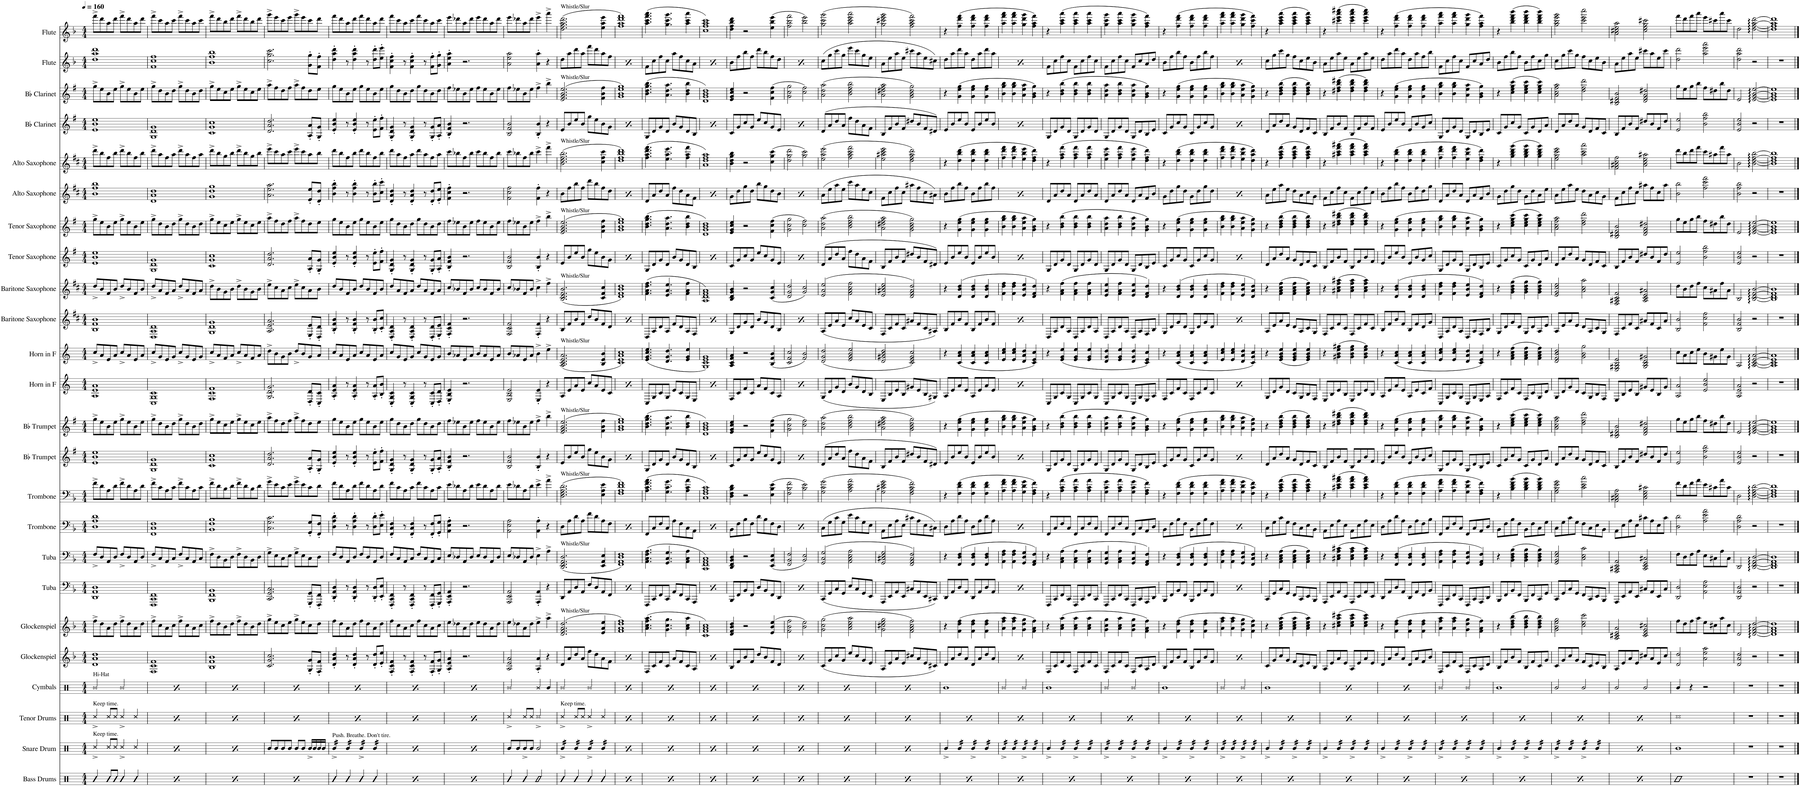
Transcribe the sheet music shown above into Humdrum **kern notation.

**kern	**kern	**kern	**kern	**kern	**kern	**kern	**kern	**kern	**kern	**kern	**kern	**kern	**kern	**kern	**kern	**kern	**kern	**kern	**kern	**kern	**kern	**kern	**kern
*part24	*part23	*part22	*part21	*part20	*part19	*part18	*part17	*part16	*part15	*part14	*part13	*part12	*part11	*part10	*part9	*part8	*part7	*part6	*part5	*part4	*part3	*part2	*part1
*staff24	*staff23	*staff22	*staff21	*staff20	*staff19	*staff18	*staff17	*staff16	*staff15	*staff14	*staff13	*staff12	*staff11	*staff10	*staff9	*staff8	*staff7	*staff6	*staff5	*staff4	*staff3	*staff2	*staff1
*I"Bass Drums	*I"Snare Drum	*I"Tenor Drums	*I"Cymbals	*I"Glockenspiel	*I"Glockenspiel	*I"Tuba	*I"Tuba	*I"Trombone	*I"Trombone	*I"Bb Trumpet	*I"Bb Trumpet	*I"Horn in F	*I"Horn in F	*I"Baritone Saxophone	*I"Baritone Saxophone	*I"Tenor Saxophone	*I"Tenor Saxophone	*I"Alto Saxophone	*I"Alto Saxophone	*I"Bb Clarinet	*I"Bb Clarinet	*I"Flute	*I"Flute
*I'B.D.	*I'S.D.	*I'T.D.	*I'Cym.	*I'Glock.	*I'Glock.	*I'Tba.	*I'Tba.	*I'Tbn.	*I'Tbn.	*I'Bb Tpt.	*I'Bb Tpt.	*	*	*I'Bar. Sax.	*I'Bar. Sax.	*I'T. Sax.	*I'T. Sax.	*I'A. Sax.	*I'A. Sax.	*I'Bb Cl.	*I'Bb Cl.	*I'Fl.	*I'Fl.
*clefX	*clefX	*clefX	*clefX	*clefG2	*clefG2	*clefF4	*clefF4	*clefF4	*clefF4	*clefG2	*clefG2	*clefG2	*clefG2	*clefG2	*clefG2	*clefG2	*clefG2	*clefG2	*clefG2	*clefG2	*clefG2	*clefG2	*clefG2
*	*	*	*	*Trd-14c-24	*Trd-14c-24	*	*	*	*	*Trd1c2	*Trd1c2	*Trd4c7	*Trd4c7	*Trd12c21	*Trd12c21	*Trd8c14	*Trd8c14	*Trd5c9	*Trd5c9	*Trd1c2	*Trd1c2	*	*
*k[]	*k[]	*k[]	*k[]	*k[b-]	*k[b-]	*k[b-]	*k[b-]	*k[b-]	*k[b-]	*k[f#]	*k[f#]	*k[]	*k[]	*k[f#c#]	*k[f#c#]	*k[f#]	*k[f#]	*k[f#c#]	*k[f#c#]	*k[f#]	*k[f#]	*k[b-]	*k[b-]
*M4/4	*M4/4	*M4/4	*M4/4	*M4/4	*M4/4	*M4/4	*M4/4	*M4/4	*M4/4	*M4/4	*M4/4	*M4/4	*M4/4	*M4/4	*M4/4	*M4/4	*M4/4	*M4/4	*M4/4	*M4/4	*M4/4	*M4/4	*M4/4
*MM160	*MM160	*MM160	*MM160	*MM160	*MM160	*MM160	*MM160	*MM160	*MM160	*MM160	*MM160	*MM160	*MM160	*MM160	*MM160	*MM160	*MM160	*MM160	*MM160	*MM160	*MM160	*MM160	*MM160
=1	=1	=1	=1	=1	=1	=1	=1	=1	=1	=1	=1	=1	=1	=1	=1	=1	=1	=1	=1	=1	=1	=1	=1
!	!	!	!LO:TX:a:t=Hi-Hat	!	!	!	!	!	!	!	!	!	!	!	!	!	!	!	!	!	!	!	!
!	!	!LO:TX:a:t=Keep time.	!	!	!	!	!	!	!	!	!	!	!	!	!	!	!	!	!	!	!	!	!
!	!LO:TX:a:t=Keep time.	!	!	!	!	!	!	!	!	!	!	!	!	!	!	!	!	!	!	!	!	!	!
4R/	4Rcc^/	4Rcc^/	2R/	1d 1a 1dd	8ff^\L	1DD 1AA 1D	8F^/L	1D 1A 1d	8f^\L	1e 1b 1ee	8gg^\L	1A 1e 1a	8cc^/L	1B 1f# 1b	8dd^/L	1e 1b 1ee	8gg^\L	1b 1ff# 1bb	8ddd^\L	1e 1b 1ee	8gg^\L	1dd 1aa 1ddd	8fff^\L
.	.	.	.	.	8dd\	.	8D/	.	8d\	.	8ee\	.	8a/	.	8b/	.	8ee\	.	8bb\	.	8ee\	.	8ddd\
8R/L	8Rcc/L	8Rcc/L	.	.	8a\	.	8AA/	.	8A\	.	8b\	.	8e/	.	8f#/	.	8b\	.	8ff#\	.	8b\	.	8aa\
8R/J	8Rcc/J	8Rcc/J	.	.	8dd\J	.	8D/J	.	8d\J	.	8ee\J	.	8a/J	.	8b/J	.	8ee\J	.	8bb\J	.	8ee\J	.	8ddd\J
4R/	4Rcc^/	4Rcc^/	2R/	.	8ff^\L	.	8F^/L	.	8f^\L	.	8gg^\L	.	8cc^/L	.	8dd^/L	.	8gg^\L	.	8ddd^\L	.	8gg^\L	.	8fff^\L
.	.	.	.	.	8dd\	.	8D/	.	8d\	.	8ee\	.	8a/	.	8b/	.	8ee\	.	8bb\	.	8ee\	.	8ddd\
4R/	4Rcc/	4Rcc/	.	.	8a\	.	8AA/	.	8A\	.	8b\	.	8e/	.	8f#/	.	8b\	.	8ff#\	.	8b\	.	8aa\
.	.	.	.	.	8dd\J	.	8D/J	.	8d\J	.	8ee\J	.	8a/J	.	8b/J	.	8ee\J	.	8bb\J	.	8ee\J	.	8ddd\J
=2	=2	=2	=2	=2	=2	=2	=2	=2	=2	=2	=2	=2	=2	=2	=2	=2	=2	=2	=2	=2	=2	=2	=2
!	!	!	!LO:TX:a:t=Hi-Hat	!	!	!	!	!	!	!	!	!	!	!	!	!	!	!	!	!	!	!	!
!	!	!LO:TX:a:t=Keep time.	!	!	!	!	!	!	!	!	!	!	!	!	!	!	!	!	!	!	!	!	!
!	!LO:TX:a:t=Keep time.	!	!	!	!	!	!	!	!	!	!	!	!	!	!	!	!	!	!	!	!	!	!
4R/	4Rcc^/	4Rcc^/	2R/	1F 1c 1f	8ff^\L	1FFF 1CC 1FF	8F^/L	1FF 1C 1F	8f^\L	1G 1d 1g	8gg^\L	1C 1G 1c	8cc^/L	1D 1A 1d	8dd^/L	1G 1d 1g	8gg^\L	1d 1a 1dd	8ddd^\L	1G 1d 1g	8gg^\L	1f 1cc 1ff	8fff^\L
.	.	.	.	.	8cc\	.	8C/	.	8c\	.	8dd\	.	8g/	.	8a/	.	8dd\	.	8aa\	.	8dd\	.	8ccc\
8R/L	8Rcc/L	8Rcc/L	.	.	8a\	.	8AA/	.	8A\	.	8b\	.	8e/	.	8f#/	.	8b\	.	8ff#\	.	8b\	.	8aa\
8R/J	8Rcc/J	8Rcc/J	.	.	8cc\J	.	8C/J	.	8c\J	.	8dd\J	.	8g/J	.	8a/J	.	8dd\J	.	8aa\J	.	8dd\J	.	8ccc\J
4R/	4Rcc^/	4Rcc^/	2R/	.	8ff^\L	.	8F^/L	.	8f^\L	.	8gg^\L	.	8cc^/L	.	8dd^/L	.	8gg^\L	.	8ddd^\L	.	8gg^\L	.	8fff^\L
.	.	.	.	.	8cc\	.	8C/	.	8c\	.	8dd\	.	8g/	.	8a/	.	8dd\	.	8aa\	.	8dd\	.	8ccc\
4R/	4Rcc/	4Rcc/	.	.	8a\	.	8AA/	.	8A\	.	8b\	.	8e/	.	8f#/	.	8b\	.	8ff#\	.	8b\	.	8aa\
.	.	.	.	.	8cc\J	.	8C/J	.	8c\J	.	8dd\J	.	8g/J	.	8a/J	.	8dd\J	.	8aa\J	.	8dd\J	.	8ccc\J
=3	=3	=3	=3	=3	=3	=3	=3	=3	=3	=3	=3	=3	=3	=3	=3	=3	=3	=3	=3	=3	=3	=3	=3
!	!	!	!LO:TX:a:t=Hi-Hat	!	!	!	!	!	!	!	!	!	!	!	!	!	!	!	!	!	!	!	!
!	!	!LO:TX:a:t=Keep time.	!	!	!	!	!	!	!	!	!	!	!	!	!	!	!	!	!	!	!	!	!
!	!LO:TX:a:t=Keep time.	!	!	!	!	!	!	!	!	!	!	!	!	!	!	!	!	!	!	!	!	!	!
4R/	4Rcc^/	4Rcc^/	2R/	1B- 1f 1b-	8ff^\L	1BBB- 1FF 1BB-	8F^\L	1BB- 1F 1B-	8f^\L	1c 1g 1cc	8gg^\L	1F 1c 1f	8cc^/L	1G 1d 1g	8dd^\L	1c 1g 1cc	8gg^\L	1g 1dd 1gg	8ddd^\L	1c 1g 1cc	8gg^\L	1b- 1ff 1bb-	8fff^\L
.	.	.	.	.	8dd\	.	8D\	.	8d\	.	8ee\	.	8a/	.	8b\	.	8ee\	.	8bb\	.	8ee\	.	8ddd\
8R/L	8Rcc/L	8Rcc/L	.	.	8b-\	.	8BB-\	.	8B-\	.	8cc\	.	8f/	.	8g\	.	8cc\	.	8gg\	.	8cc\	.	8bb-\
8R/J	8Rcc/J	8Rcc/J	.	.	8dd\J	.	8D\J	.	8d\J	.	8ee\J	.	8a/J	.	8b\J	.	8ee\J	.	8bb\J	.	8ee\J	.	8ddd\J
4R/	4Rcc^/	4Rcc^/	2R/	.	8ff^\L	.	8F^\L	.	8f^\L	.	8gg^\L	.	8cc^/L	.	8dd^\L	.	8gg^\L	.	8ddd^\L	.	8gg^\L	.	8fff^\L
.	.	.	.	.	8dd\	.	8D\	.	8d\	.	8ee\	.	8a/	.	8b\	.	8ee\	.	8bb\	.	8ee\	.	8ddd\
4R/	4Rcc/	4Rcc/	.	.	8b-\	.	8BB-\	.	8B-\	.	8cc\	.	8f/	.	8g\	.	8cc\	.	8gg\	.	8cc\	.	8bb-\
.	.	.	.	.	8dd\J	.	8D\J	.	8d\J	.	8ee\J	.	8a/J	.	8b\J	.	8ee\J	.	8bb\J	.	8ee\J	.	8ddd\J
=4	=4	=4	=4	=4	=4	=4	=4	=4	=4	=4	=4	=4	=4	=4	=4	=4	=4	=4	=4	=4	=4	=4	=4
!	!	!	!LO:TX:a:t=Hi-Hat	!	!	!	!	!	!	!	!	!	!	!	!	!	!	!	!	!	!	!	!
!	!	!LO:TX:a:t=Keep time.	!	!	!	!	!	!	!	!	!	!	!	!	!	!	!	!	!	!	!	!	!
4R/	8R/L	4Rcc^/	2R/	2.c/ 2.g/ 2.cc/	8gg^\L	2.CC/ 2.GG/ 2.C/	8G^\L	2.C\ 2.G\ 2.c\	8g^\L	2.d/ 2.a/ 2.dd/	8aa^\L	2.G/ 2.d/ 2.g/	8dd^\L	2.A/ 2.e/ 2.a/	8ee^\L	2.d/ 2.a/ 2.dd/	8aa^\L	2.a\ 2.ee\ 2.aa\	8eee^\L	2.d/ 2.a/ 2.dd/	8aa^\L	2.cc\ 2.gg\ 2.ccc\	8ggg^\L
.	8R/	.	.	.	8ee\	.	8E\	.	8e\	.	8ff#\	.	8b\	.	8cc#\	.	8ff#\	.	8ccc#\	.	8ff#\	.	8eee\
8R/L	8R/	8Rcc/L	.	.	8cc\	.	8C\	.	8c\	.	8dd\	.	8g\	.	8a\	.	8dd\	.	8aa\	.	8dd\	.	8ccc\
8R/J	8R/J	8Rcc/J	.	.	8ee\J	.	8E\J	.	8e\J	.	8ff#\J	.	8b\J	.	8cc#\J	.	8ff#\J	.	8ccc#\J	.	8ff#\J	.	8eee\J
4R/	8R/L	4Rcc^/	2R/	.	8gg^\L	.	8G^\L	.	8g^\L	.	8aa^\L	.	8dd^/L	.	8ee^\L	.	8aa^\L	.	8eee^\L	.	8aa^\L	.	8ggg^\L
.	8R/J	.	.	.	8ee\	.	8E\	.	8e\	.	8ff#\	.	8b/	.	8cc#\	.	8ff#\	.	8ccc#\	.	8ff#\	.	8eee\
4R/	16R^/LL	4Rcc/	.	8G/' 8g/'L	8cc\	8GGG/' 8GG/'L	8C\	8GG/' 8G/'L	8c\	8A/' 8a/'L	8dd\	8D/' 8d/'L	8g/	8E/' 8e/'L	8a\	8A/' 8a/'L	8dd\	8e/' 8ee/'L	8aa\	8A/' 8a/'L	8dd\	8g\' 8gg\'L	8ccc\
.	16R/	.	.	.	.	.	.	.	.	.	.	.	.	.	.	.	.	.	.	.	.	.	.
.	16R/	.	.	8F/' 8f/'J	8dd\J	8FFF/' 8FF/'J	8D\J	8FF/' 8F/'J	8d\J	8G/' 8g/'J	8ee\J	8C/' 8c/'J	8a/J	8D/' 8d/'J	8b\J	8G/' 8g/'J	8ee\J	8d/' 8dd/'J	8bb\J	8G/' 8g/'J	8ee\J	8f\' 8ff\'J	8ddd\J
.	16R/JJ	.	.	.	.	.	.	.	.	.	.	.	.	.	.	.	.	.	.	.	.	.	.
=5	=5	=5	=5	=5	=5	=5	=5	=5	=5	=5	=5	=5	=5	=5	=5	=5	=5	=5	=5	=5	=5	=5	=5
!	!	!	!LO:TX:a:t=Hi-Hat	!	!	!	!	!	!	!	!	!	!	!	!	!	!	!	!	!	!	!	!
!	!	!LO:TX:a:t=Keep time.	!	!	!	!	!	!	!	!	!	!	!	!	!	!	!	!	!	!	!	!	!
!	!LO:TX:a:t=Push. Breathe. Don't tire.	!	!	!	!	!	!	!	!	!	!	!	!	!	!	!	!	!	!	!	!	!	!
*	*tremolo	*	*	*	*	*	*	*	*	*	*	*	*	*	*	*	*	*	*	*	*	*	*
4R/	16R^/LL	4Rcc^/	2R/	4d/' 4a/' 4dd/'	8ff\L	4DD/' 4AA/' 4D/'	8F/L	4D\' 4A\' 4d\'	8f\L	4e/' 4b/' 4ee/'	8gg\L	4A/' 4e/' 4a/'	8cc/L	4B/' 4f#/' 4b/'	8dd/L	4e/' 4b/' 4ee/'	8gg\L	4b\' 4ff#\' 4bb\'	8ddd\L	4e/' 4b/' 4ee/'	8gg\L	4dd\' 4aa\' 4ddd\'	8fff\L
.	16R^/	.	.	.	.	.	.	.	.	.	.	.	.	.	.	.	.	.	.	.	.	.	.
.	16R^/	.	.	.	8dd\	.	8D/	.	8d\	.	8ee\	.	8a/	.	8b/	.	8ee\	.	8bb\	.	8ee\	.	8ddd\
.	16R^/JJ	.	.	.	.	.	.	.	.	.	.	.	.	.	.	.	.	.	.	.	.	.	.
4R/	16R/LL	8Rcc/L	.	8r	8a\	8r	8AA/	8r	8A\	8r	8b\	8r	8e/	8r	8f#/	8r	8b\	8r	8ff#\	8r	8b\	8r	8aa\
.	16R/	.	.	.	.	.	.	.	.	.	.	.	.	.	.	.	.	.	.	.	.	.	.
.	16R/	8Rcc/J	.	4d/' 4a/' 4dd/'	8dd\J	4DD/' 4AA/' 4D/'	8D/J	4D\' 4A\' 4d\'	8d\J	4e/' 4b/' 4ee/'	8ee\J	4A/' 4e/' 4a/'	8a/J	4B/' 4f#/' 4b/'	8b/J	4e/' 4b/' 4ee/'	8ee\J	4b\' 4ff#\' 4bb\'	8bb\J	4e/' 4b/' 4ee/'	8ee\J	4dd\' 4aa\' 4ddd\'	8ddd\J
.	16R/JJ	.	.	.	.	.	.	.	.	.	.	.	.	.	.	.	.	.	.	.	.	.	.
4R/	16R^/LL	4Rcc^/	2R/	.	8ff\L	.	8F/L	.	8f\L	.	8gg\L	.	8cc/L	.	8dd/L	.	8gg\L	.	8ddd\L	.	8gg\L	.	8fff\L
.	16R^/	.	.	.	.	.	.	.	.	.	.	.	.	.	.	.	.	.	.	.	.	.	.
.	16R^/	.	.	8r	8dd\	8r	8D/	8r	8d\	8r	8ee\	8r	8a/	8r	8b/	8r	8ee\	8r	8bb\	8r	8ee\	8r	8ddd\
.	16R^/JJ	.	.	.	.	.	.	.	.	.	.	.	.	.	.	.	.	.	.	.	.	.	.
4R/	16R/LL	4Rcc/	.	8d/' 8dd/'L	8a\	8DD/' 8D/'L	8AA/	8D\' 8d\'L	8A\	8e\' 8ee\'L	8b\	8A/' 8a/'L	8e/	8B/' 8b/'L	8f#/	8e\' 8ee\'L	8b\	8b\' 8bb\'L	8ff#\	8e\' 8ee\'L	8b\	8dd\' 8ddd\'L	8aa\
.	16R/	.	.	.	.	.	.	.	.	.	.	.	.	.	.	.	.	.	.	.	.	.	.
.	16R/	.	.	8e/' 8ee/'J	8dd\J	8EE/' 8E/'J	8D/J	8E\' 8e\'J	8d\J	8f#\' 8ff#\'J	8ee\J	8B/' 8b/'J	8a/J	8c#/' 8cc#/'J	8b/J	8f#\' 8ff#\'J	8ee\J	8cc#\' 8ccc#\'J	8bb\J	8f#\' 8ff#\'J	8ee\J	8ee\' 8eee\'J	8ddd\J
.	16R/JJ	.	.	.	.	.	.	.	.	.	.	.	.	.	.	.	.	.	.	.	.	.	.
=6	=6	=6	=6	=6	=6	=6	=6	=6	=6	=6	=6	=6	=6	=6	=6	=6	=6	=6	=6	=6	=6	=6	=6
!	!	!	!LO:TX:a:t=Hi-Hat	!	!	!	!	!	!	!	!	!	!	!	!	!	!	!	!	!	!	!	!
!	!	!LO:TX:a:t=Keep time.	!	!	!	!	!	!	!	!	!	!	!	!	!	!	!	!	!	!	!	!	!
!	!LO:TX:a:t=Push. Breathe. Don't tire.	!	!	!	!	!	!	!	!	!	!	!	!	!	!	!	!	!	!	!	!	!	!
4R/	16R^/LL	4Rcc^/	2R/	4F/' 4c/' 4f/'	8ff\L	4FFF/' 4CC/' 4FF/'	8F/L	4FF/' 4C/' 4F/'	8f\L	4G/' 4d/' 4g/'	8gg\L	4C/' 4G/' 4c/'	8cc/L	4D/' 4A/' 4d/'	8dd/L	4G/' 4d/' 4g/'	8gg\L	4d/' 4a/' 4dd/'	8ddd\L	4G/' 4d/' 4g/'	8gg\L	4f\' 4cc\' 4ff\'	8fff\L
.	16R^/	.	.	.	.	.	.	.	.	.	.	.	.	.	.	.	.	.	.	.	.	.	.
.	16R^/	.	.	.	8cc\	.	8C/	.	8c\	.	8dd\	.	8g/	.	8a/	.	8dd\	.	8aa\	.	8dd\	.	8ccc\
.	16R^/JJ	.	.	.	.	.	.	.	.	.	.	.	.	.	.	.	.	.	.	.	.	.	.
4R/	16R/LL	8Rcc/L	.	8r	8a\	8r	8AA/	8r	8A\	8r	8b\	8r	8e/	8r	8f#/	8r	8b\	8r	8ff#\	8r	8b\	8r	8aa\
.	16R/	.	.	.	.	.	.	.	.	.	.	.	.	.	.	.	.	.	.	.	.	.	.
.	16R/	8Rcc/J	.	4F/' 4c/' 4f/'	8cc\J	4FFF/' 4CC/' 4FF/'	8C/J	4FF/' 4C/' 4F/'	8c\J	4G/' 4d/' 4g/'	8dd\J	4C/' 4G/' 4c/'	8g/J	4D/' 4A/' 4d/'	8a/J	4G/' 4d/' 4g/'	8dd\J	4d/' 4a/' 4dd/'	8aa\J	4G/' 4d/' 4g/'	8dd\J	4f\' 4cc\' 4ff\'	8ccc\J
.	16R/JJ	.	.	.	.	.	.	.	.	.	.	.	.	.	.	.	.	.	.	.	.	.	.
4R/	16R^/LL	4Rcc^/	2R/	.	8ff\L	.	8F/L	.	8f\L	.	8gg\L	.	8cc/L	.	8dd/L	.	8gg\L	.	8ddd\L	.	8gg\L	.	8fff\L
.	16R^/	.	.	.	.	.	.	.	.	.	.	.	.	.	.	.	.	.	.	.	.	.	.
.	16R^/	.	.	8r	8cc\	8r	8C/	8r	8c\	8r	8dd\	8r	8g/	8r	8a/	8r	8dd\	8r	8aa\	8r	8dd\	8r	8ccc\
.	16R^/JJ	.	.	.	.	.	.	.	.	.	.	.	.	.	.	.	.	.	.	.	.	.	.
4R/	16R/LL	4Rcc/	.	8F/' 8f/'L	8a\	8FFF/' 8FF/'L	8AA/	8FF/' 8F/'L	8A\	8G/' 8g/'L	8b\	8C/' 8c/'L	8e/	8D/' 8d/'L	8f#/	8G/' 8g/'L	8b\	8d/' 8dd/'L	8ff#\	8G/' 8g/'L	8b\	8f\' 8ff\'L	8aa\
.	16R/	.	.	.	.	.	.	.	.	.	.	.	.	.	.	.	.	.	.	.	.	.	.
.	16R/	.	.	8G/' 8g/'J	8cc\J	8GGG/' 8GG/'J	8C/J	8GG/' 8G/'J	8c\J	8A/' 8a/'J	8dd\J	8D/' 8d/'J	8g/J	8E/' 8e/'J	8a/J	8A/' 8a/'J	8dd\J	8e/' 8ee/'J	8aa\J	8A/' 8a/'J	8dd\J	8g\' 8gg\'J	8ccc\J
.	16R/JJ	.	.	.	.	.	.	.	.	.	.	.	.	.	.	.	.	.	.	.	.	.	.
=7	=7	=7	=7	=7	=7	=7	=7	=7	=7	=7	=7	=7	=7	=7	=7	=7	=7	=7	=7	=7	=7	=7	=7
!	!	!	!LO:TX:a:t=Hi-Hat	!	!	!	!	!	!	!	!	!	!	!	!	!	!	!	!	!	!	!	!
!	!	!LO:TX:a:t=Keep time.	!	!	!	!	!	!	!	!	!	!	!	!	!	!	!	!	!	!	!	!	!
!	!LO:TX:a:t=Push. Breathe. Don't tire.	!	!	!	!	!	!	!	!	!	!	!	!	!	!	!	!	!	!	!	!	!	!
4R/	16R^/LL	4Rcc^/	2R/	4A/' 4e/' 4a/'	8ee\L	4AAA/' 4EE/' 4AA/'	8E/L	4AA\' 4E\' 4A\'	8e\L	4B/' 4f#/' 4b/'	8ff#\L	4E/' 4B/' 4e/'	8b/L	4F#/' 4c#/' 4f#/'	8cc#/L	4B/' 4f#/' 4b/'	8ff#\L	4f#\' 4cc#\' 4ff#\'	8ccc#\L	4B/' 4f#/' 4b/'	8ff#\L	4a\' 4ee\' 4aa\'	8eee\L
.	16R^/	.	.	.	.	.	.	.	.	.	.	.	.	.	.	.	.	.	.	.	.	.	.
.	16R^/	.	.	.	8dd-X\	.	8D-X/	.	8d-X\	.	8ee-X\	.	8a-X/	.	8b-X/	.	8ee-X\	.	8bb-X\	.	8ee-X\	.	8ddd-X\
.	16R^/JJ	.	.	.	.	.	.	.	.	.	.	.	.	.	.	.	.	.	.	.	.	.	.
4R/	16R/LL	8Rcc/L	.	2.r	8a\	2.r	8AA/	2.r	8A\	2.r	8b\	2.r	8e/	2.r	8f#/	2.r	8b\	2.r	8ff#\	2.r	8b\	2.r	8aa\
.	16R/	.	.	.	.	.	.	.	.	.	.	.	.	.	.	.	.	.	.	.	.	.	.
.	16R/	8Rcc/J	.	.	8dd-\J	.	8D-/J	.	8d-\J	.	8ee-\J	.	8a-/J	.	8b-/J	.	8ee-\J	.	8bb-\J	.	8ee-\J	.	8ddd-\J
.	16R/JJ	.	.	.	.	.	.	.	.	.	.	.	.	.	.	.	.	.	.	.	.	.	.
4R/	16R^/LL	4Rcc^/	2R/	.	8ee\L	.	8E/L	.	8e\L	.	8ff#\L	.	8b/L	.	8cc#/L	.	8ff#\L	.	8ccc#\L	.	8ff#\L	.	8eee\L
.	16R^/	.	.	.	.	.	.	.	.	.	.	.	.	.	.	.	.	.	.	.	.	.	.
.	16R^/	.	.	.	8dd-\	.	8D-/	.	8d-\	.	8ee-\	.	8a-/	.	8b-/	.	8ee-\	.	8bb-\	.	8ee-\	.	8ddd-\
.	16R^/JJ	.	.	.	.	.	.	.	.	.	.	.	.	.	.	.	.	.	.	.	.	.	.
4R/	16R/LL	4Rcc/	.	.	8a\	.	8AA/	.	8A\	.	8b\	.	8e/	.	8f#/	.	8b\	.	8ff#\	.	8b\	.	8aa\
.	16R/	.	.	.	.	.	.	.	.	.	.	.	.	.	.	.	.	.	.	.	.	.	.
.	16R/	.	.	.	8dd-\J	.	8D-/J	.	8d-\J	.	8ee-\J	.	8a-/J	.	8b-/J	.	8ee-\J	.	8bb-\J	.	8ee-\J	.	8ddd-\J
.	16R/JJ	.	.	.	.	.	.	.	.	.	.	.	.	.	.	.	.	.	.	.	.	.	.
=8	=8	=8	=8	=8	=8	=8	=8	=8	=8	=8	=8	=8	=8	=8	=8	=8	=8	=8	=8	=8	=8	=8	=8
4R/	8R/L	4Rcc^/	2R/	2A/ 2e/ 2a/	8ee\L	2AAA/ 2EE/ 2AA/	8E/L	2AA\ 2E\ 2A\	8e\L	2B/ 2f#/ 2b/	8ff#\L	2E/ 2B/ 2e/	8b/L	2F#/ 2c#/ 2f#/	8cc#/L	2B/ 2f#/ 2b/	8ff#\L	2f#\ 2cc#\ 2ff#\	8ccc#\L	2B/ 2f#/ 2b/	8ff#\L	2a\ 2ee\ 2aa\	8eee\L
.	8R/	.	.	.	8dd-X\	.	8D-X/	.	8d-X\	.	8ee-X\	.	8a-X/	.	8b-X/	.	8ee-X\	.	8bb-X\	.	8ee-X\	.	8ddd-X\
4R/	8R^/	8Rcc/L	.	.	8a\	.	8AA/	.	8A\	.	8b\	.	8e/	.	8f#/	.	8b\	.	8ff#\	.	8b\	.	8aa\
.	8R/J	8Rcc/J	.	.	8dd-\J	.	8D-/J	.	8d-\J	.	8ee-\J	.	8a-/J	.	8b-/J	.	8ee-\J	.	8bb-\J	.	8ee-\J	.	8ddd-\J
2R/	2R/	2Rcc^/	4R/	4A/' 4a/'	4ee^\	4AAA/' 4AA/'	4E^\	4AA\' 4A\'	4e^\	4B/' 4b/'	4ff#^\	4E/' 4e/'	4b^\	4F#/' 4f#/'	4cc#^\	4B/' 4b/'	4ff#^\	4f#\' 4ff#\'	4ccc#^\	4B/' 4b/'	4ff#^\	4a\' 4aa\'	4eee^\
.	.	.	4R/	4r	4aa^\	4r	4A^\	4r	4a^\	4r	4bb^\	4r	4ee^\	4r	4ff#^\	4r	4bb^\	4r	4fff#^\	4r	4bb^\	4r	4aaa^\
=9	=9	=9	=9	=9	=9	=9	=9	=9	=9	=9	=9	=9	=9	=9	=9	=9	=9	=9	=9	=9	=9	=9	=9
!	!	!	!	!	!	!	!	!	!	!	!	!	!	!	!	!	!	!	!	!	!	!	!LO:TX:a:t=Whistle/Slur
!	!	!	!	!	!	!	!	!	!	!	!	!	!	!	!	!	!	!	!	!	!LO:TX:a:t=Whistle/Slur	!	!
!	!	!	!	!	!	!	!	!	!	!	!	!	!	!	!	!	!	!	!LO:TX:a:t=Whistle/Slur	!	!	!	!
!	!	!	!	!	!	!	!	!	!	!	!	!	!	!	!	!	!LO:TX:a:t=Whistle/Slur	!	!	!	!	!	!
!	!	!	!	!	!	!	!	!	!	!	!	!	!	!	!LO:TX:a:t=Whistle/Slur	!	!	!	!	!	!	!	!
!	!	!	!	!	!	!	!	!	!	!	!	!	!LO:TX:a:t=Whistle/Slur	!	!	!	!	!	!	!	!	!	!
!	!	!	!	!	!	!	!	!	!	!	!LO:TX:a:t=Whistle/Slur	!	!	!	!	!	!	!	!	!	!	!	!
!	!	!	!	!	!	!	!	!	!LO:TX:a:t=Whistle/Slur	!	!	!	!	!	!	!	!	!	!	!	!	!	!
!	!	!	!	!	!	!	!LO:TX:a:t=Whistle/Slur	!	!	!	!	!	!	!	!	!	!	!	!	!	!	!	!
!	!	!	!	!	!LO:TX:a:t=Whistle/Slur	!	!	!	!	!	!	!	!	!	!	!	!	!	!	!	!	!	!
!	!	!LO:TX:a:t=Keep time.	!	!	!	!	!	!	!	!	!	!	!	!	!	!	!	!	!	!	!	!	!
4R/	16R^/LL	4Rcc^/	2R/	8d/L	(2.d/ 2.f/ 2.a/ 2.dd/	8DD/L	(2.DD/ 2.FF/ 2.AA/ 2.D/	8D\L	(2.D\ 2.F\ 2.A\ 2.d\	8e/L	(2.e/ 2.g/ 2.b/ 2.ee/	8A/L	(2.A/ 2.c/ 2.e/ 2.a/	8B/L	(2.B/ 2.d/ 2.f#/ 2.b/	8e/L	(2.e/ 2.g/ 2.b/ 2.ee/	8b\L	(2.b\ 2.dd\ 2.ff#\ 2.bb\	8e/L	(2.e/ 2.g/ 2.b/ 2.ee/	8dd\L	(2.dd\ 2.ff\ 2.aa\ 2.ddd\
.	16R^/	.	.	.	.	.	.	.	.	.	.	.	.	.	.	.	.	.	.	.	.	.	.
.	16R^/	.	.	8a/	.	8AA/	.	8A\	.	8b/	.	8e/	.	8f#/	.	8b/	.	8ff#\	.	8b/	.	8aa\	.
.	16R^/JJ	.	.	.	.	.	.	.	.	.	.	.	.	.	.	.	.	.	.	.	.	.	.
4R/	16R/LL	8Rcc/L	.	8dd/	.	8D/	.	8d\	.	8ee/	.	8a/	.	8b/	.	8ee/	.	8bb\	.	8ee/	.	8ddd\	.
.	16R/	.	.	.	.	.	.	.	.	.	.	.	.	.	.	.	.	.	.	.	.	.	.
.	16R/	8Rcc/J	.	8a/J	.	8AA/J	.	8A\J	.	8b/J	.	8e/J	.	8f#/J	.	8b/J	.	8ff#\J	.	8b/J	.	8aa\J	.
.	16R/JJ	.	.	.	.	.	.	.	.	.	.	.	.	.	.	.	.	.	.	.	.	.	.
4R/	16R^/LL	4Rcc^/	2R/	8ff\L	.	8F/L	.	8f\L	.	8gg\L	.	8cc/L	.	8dd/L	.	8gg\L	.	8ddd\L	.	8gg\L	.	8fff\L	.
.	16R^/	.	.	.	.	.	.	.	.	.	.	.	.	.	.	.	.	.	.	.	.	.	.
.	16R^/	.	.	8dd\	.	8D/	.	8d\	.	8ee\	.	8a/	.	8b/	.	8ee\	.	8bb\	.	8ee\	.	8ddd\	.
.	16R^/JJ	.	.	.	.	.	.	.	.	.	.	.	.	.	.	.	.	.	.	.	.	.	.
4R/	16R/LL	4Rcc/	.	8a\	4e/ 4a/ 4ee/	8AA/	4EE/ 4AA/ 4E/	8A\	4E\ 4A\ 4e\	8b\	4f#\ 4b\ 4ff#\	8e/	4B/ 4e/ 4b/	8f#/	4c#/ 4f#/ 4cc#/	8b\	4f#\ 4b\ 4ff#\	8ff#\	4cc#\ 4ff#\ 4ccc#\	8b\	4f#\ 4b\ 4ff#\	8aa\	4ee\ 4aa\ 4eee\
.	16R/	.	.	.	.	.	.	.	.	.	.	.	.	.	.	.	.	.	.	.	.	.	.
.	16R/	.	.	8f\J	.	8FF/J	.	8F\J	.	8g\J	.	8c/J	.	8d/J	.	8g\J	.	8dd\J	.	8g\J	.	8ff\J	.
.	16R/JJ	.	.	.	.	.	.	.	.	.	.	.	.	.	.	.	.	.	.	.	.	.	.
=10	=10	=10	=10	=10	=10	=10	=10	=10	=10	=10	=10	=10	=10	=10	=10	=10	=10	=10	=10	=10	=10	=10	=10
!	!	!LO:TX:a:t=Keep time.	!	!	!	!	!	!	!	!	!	!	!	!	!	!	!	!	!	!	!	!	!
4R/	16R^/LL	4Rcc^/	2R/	8d/L	1f 1a 1dd 1ff)	8DD/L	1FF 1AA 1D 1F)	8D\L	1F 1A 1d 1f)	8e/L	1g 1b 1ee 1gg)	8A/L	1c 1e 1a 1cc)	8B/L	1d 1f# 1b 1dd)	8e/L	1g 1b 1ee 1gg)	8b\L	1dd 1ff# 1bb 1ddd)	8e/L	1g 1b 1ee 1gg)	8dd\L	1ff 1aa 1ddd 1fff)
.	16R^/	.	.	.	.	.	.	.	.	.	.	.	.	.	.	.	.	.	.	.	.	.	.
.	16R^/	.	.	8a/	.	8AA/	.	8A\	.	8b/	.	8e/	.	8f#/	.	8b/	.	8ff#\	.	8b/	.	8aa\	.
.	16R^/JJ	.	.	.	.	.	.	.	.	.	.	.	.	.	.	.	.	.	.	.	.	.	.
4R/	16R/LL	8Rcc/L	.	8dd/	.	8D/	.	8d\	.	8ee/	.	8a/	.	8b/	.	8ee/	.	8bb\	.	8ee/	.	8ddd\	.
.	16R/	.	.	.	.	.	.	.	.	.	.	.	.	.	.	.	.	.	.	.	.	.	.
.	16R/	8Rcc/J	.	8a/J	.	8AA/J	.	8A\J	.	8b/J	.	8e/J	.	8f#/J	.	8b/J	.	8ff#\J	.	8b/J	.	8aa\J	.
.	16R/JJ	.	.	.	.	.	.	.	.	.	.	.	.	.	.	.	.	.	.	.	.	.	.
4R/	16R^/LL	4Rcc^/	2R/	8ff\L	.	8F/L	.	8f\L	.	8gg\L	.	8cc/L	.	8dd/L	.	8gg\L	.	8ddd\L	.	8gg\L	.	8fff\L	.
.	16R^/	.	.	.	.	.	.	.	.	.	.	.	.	.	.	.	.	.	.	.	.	.	.
.	16R^/	.	.	8dd\	.	8D/	.	8d\	.	8ee\	.	8a/	.	8b/	.	8ee\	.	8bb\	.	8ee\	.	8ddd\	.
.	16R^/JJ	.	.	.	.	.	.	.	.	.	.	.	.	.	.	.	.	.	.	.	.	.	.
4R/	16R/LL	4Rcc/	.	8a\	.	8AA/	.	8A\	.	8b\	.	8e/	.	8f#/	.	8b\	.	8ff#\	.	8b\	.	8aa\	.
.	16R/	.	.	.	.	.	.	.	.	.	.	.	.	.	.	.	.	.	.	.	.	.	.
.	16R/	.	.	8f\J	.	8FF/J	.	8F\J	.	8g\J	.	8c/J	.	8d/J	.	8g\J	.	8dd\J	.	8g\J	.	8ff\J	.
.	16R/JJ	.	.	.	.	.	.	.	.	.	.	.	.	.	.	.	.	.	.	.	.	.	.
=11	=11	=11	=11	=11	=11	=11	=11	=11	=11	=11	=11	=11	=11	=11	=11	=11	=11	=11	=11	=11	=11	=11	=11
!	!	!LO:TX:a:t=Keep time.	!	!	!	!	!	!	!	!	!	!	!	!	!	!	!	!	!	!	!	!	!
4R/	16R^/LL	4Rcc^/	2R/	8F/L	(4.a\ 4.cc\ 4.ff\ 4.aa\	8FFF/L	(4.AA\ 4.C\ 4.F\ 4.A\	8FF/L	(4.A\ 4.c\ 4.f\ 4.a\	8G/L	(4.b\ 4.dd\ 4.gg\ 4.bb\	8C/L	(4.e/ 4.g/ 4.cc/ 4.ee/	8D/L	(4.f#\ 4.a\ 4.dd\ 4.ff#\	8G/L	(4.b\ 4.dd\ 4.gg\ 4.bb\	8d/L	(4.ff#\ 4.aa\ 4.ddd\ 4.fff#\	8G/L	(4.b\ 4.dd\ 4.gg\ 4.bb\	8f\L	(4.aa\ 4.ccc\ 4.fff\ 4.aaa\
.	16R^/	.	.	.	.	.	.	.	.	.	.	.	.	.	.	.	.	.	.	.	.	.	.
.	16R^/	.	.	8c/	.	8CC/	.	8C/	.	8d/	.	8G/	.	8A/	.	8d/	.	8a/	.	8d/	.	8cc\	.
.	16R^/JJ	.	.	.	.	.	.	.	.	.	.	.	.	.	.	.	.	.	.	.	.	.	.
4R/	16R/LL	8Rcc/L	.	8f/	.	8FF/	.	8F/	.	8g/	.	8c/	.	8d/	.	8g/	.	8dd/	.	8g/	.	8ff\	.
.	16R/	.	.	.	.	.	.	.	.	.	.	.	.	.	.	.	.	.	.	.	.	.	.
.	16R/	8Rcc/J	.	8c/J	4.g\ 4.cc\ 4.gg\	8CC/J	4.GG/ 4.C/ 4.G/	8C/J	4.G\ 4.c\ 4.g\	8d/J	4.a\ 4.dd\ 4.aa\	8G/J	4.d/ 4.g/ 4.dd/	8A/J	4.e/ 4.a/ 4.ee/	8d/J	4.a\ 4.dd\ 4.aa\	8a/J	4.ee\ 4.aa\ 4.eee\	8d/J	4.a\ 4.dd\ 4.aa\	8cc\J	4.gg\ 4.ccc\ 4.ggg\
.	16R/JJ	.	.	.	.	.	.	.	.	.	.	.	.	.	.	.	.	.	.	.	.	.	.
4R/	16R^/LL	4Rcc^/	2R/	8a/L	.	8AA/L	.	8A\L	.	8b/L	.	8e/L	.	8f#/L	.	8b/L	.	8ff#\L	.	8b/L	.	8aa\L	.
.	16R^/	.	.	.	.	.	.	.	.	.	.	.	.	.	.	.	.	.	.	.	.	.	.
.	16R^/	.	.	8f/	.	8FF/	.	8F\	.	8g/	.	8c/	.	8d/	.	8g/	.	8dd\	.	8g/	.	8ff\	.
.	16R^/JJ	.	.	.	.	.	.	.	.	.	.	.	.	.	.	.	.	.	.	.	.	.	.
4R/	16R/LL	4Rcc/	.	8c/	4a\ 4cc\ 4aa\	8CC/	4AA\ 4C\ 4A\	8C\	4A\ 4c\ 4a\	8d/	4b\ 4dd\ 4bb\	8G/	4e/ 4g/ 4ee/	8A/	4f#\ 4a\ 4ff#\	8d/	4b\ 4dd\ 4bb\	8a\	4ff#\ 4aa\ 4fff#\	8d/	4b\ 4dd\ 4bb\	8cc\	4aa\ 4ccc\ 4aaa\
.	16R/	.	.	.	.	.	.	.	.	.	.	.	.	.	.	.	.	.	.	.	.	.	.
.	16R/	.	.	8A/J	.	8AAA/J	.	8AA\J	.	8B/J	.	8E/J	.	8F#/J	.	8B/J	.	8f#\J	.	8B/J	.	8a\J	.
.	16R/JJ	.	.	.	.	.	.	.	.	.	.	.	.	.	.	.	.	.	.	.	.	.	.
=12	=12	=12	=12	=12	=12	=12	=12	=12	=12	=12	=12	=12	=12	=12	=12	=12	=12	=12	=12	=12	=12	=12	=12
!	!	!LO:TX:a:t=Keep time.	!	!	!	!	!	!	!	!	!	!	!	!	!	!	!	!	!	!	!	!	!
4R/	16R^/LL	4Rcc^/	2R/	8F/L	1c 1f 1a 1cc)	8FFF/L	1CC 1FF 1AA 1C)	8FF/L	1C 1F 1A 1c)	8G/L	1d 1g 1b 1dd)	8C/L	1G 1c 1e 1g)	8D/L	1A 1d 1f# 1a)	8G/L	1d 1g 1b 1dd)	8d/L	1a 1dd 1ff# 1aa)	8G/L	1d 1g 1b 1dd)	8f\L	1cc 1ff 1aa 1ccc)
.	16R^/	.	.	.	.	.	.	.	.	.	.	.	.	.	.	.	.	.	.	.	.	.	.
.	16R^/	.	.	8c/	.	8CC/	.	8C/	.	8d/	.	8G/	.	8A/	.	8d/	.	8a/	.	8d/	.	8cc\	.
.	16R^/JJ	.	.	.	.	.	.	.	.	.	.	.	.	.	.	.	.	.	.	.	.	.	.
4R/	16R/LL	8Rcc/L	.	8f/	.	8FF/	.	8F/	.	8g/	.	8c/	.	8d/	.	8g/	.	8dd/	.	8g/	.	8ff\	.
.	16R/	.	.	.	.	.	.	.	.	.	.	.	.	.	.	.	.	.	.	.	.	.	.
.	16R/	8Rcc/J	.	8c/J	.	8CC/J	.	8C/J	.	8d/J	.	8G/J	.	8A/J	.	8d/J	.	8a/J	.	8d/J	.	8cc\J	.
.	16R/JJ	.	.	.	.	.	.	.	.	.	.	.	.	.	.	.	.	.	.	.	.	.	.
4R/	16R^/LL	4Rcc^/	2R/	8a/L	.	8AA/L	.	8A\L	.	8b/L	.	8e/L	.	8f#/L	.	8b/L	.	8ff#\L	.	8b/L	.	8aa\L	.
.	16R^/	.	.	.	.	.	.	.	.	.	.	.	.	.	.	.	.	.	.	.	.	.	.
.	16R^/	.	.	8f/	.	8FF/	.	8F\	.	8g/	.	8c/	.	8d/	.	8g/	.	8dd\	.	8g/	.	8ff\	.
.	16R^/JJ	.	.	.	.	.	.	.	.	.	.	.	.	.	.	.	.	.	.	.	.	.	.
4R/	16R/LL	4Rcc/	.	8c/	.	8CC/	.	8C\	.	8d/	.	8G/	.	8A/	.	8d/	.	8a\	.	8d/	.	8cc\	.
.	16R/	.	.	.	.	.	.	.	.	.	.	.	.	.	.	.	.	.	.	.	.	.	.
.	16R/	.	.	8A/J	.	8AAA/J	.	8AA\J	.	8B/J	.	8E/J	.	8F#/J	.	8B/J	.	8f#\J	.	8B/J	.	8a\J	.
.	16R/JJ	.	.	.	.	.	.	.	.	.	.	.	.	.	.	.	.	.	.	.	.	.	.
=13	=13	=13	=13	=13	=13	=13	=13	=13	=13	=13	=13	=13	=13	=13	=13	=13	=13	=13	=13	=13	=13	=13	=13
!	!	!LO:TX:a:t=Keep time.	!	!	!	!	!	!	!	!	!	!	!	!	!	!	!	!	!	!	!	!	!
4R/	16R^/LL	4Rcc^/	2R/	8B-/L	4d/ 4f/ 4b-/ 4dd/	8BBB-/L	4DD/ 4FF/ 4BB-/ 4D/	8BB-\L	4D\ 4F\ 4B-\ 4d\	8c/L	4e/ 4g/ 4cc/ 4ee/	8F/L	4A/ 4c/ 4f/ 4a/	8G/L	4B/ 4d/ 4g/ 4b/	8c/L	4e/ 4g/ 4cc/ 4ee/	8g\L	4b\ 4dd\ 4gg\ 4bb\	8c/L	4e/ 4g/ 4cc/ 4ee/	8b-\L	4dd\ 4ff\ 4bb-\ 4ddd\
.	16R^/	.	.	.	.	.	.	.	.	.	.	.	.	.	.	.	.	.	.	.	.	.	.
.	16R^/	.	.	8f/	.	8FF/	.	8F\	.	8g/	.	8c/	.	8d/	.	8g/	.	8dd\	.	8g/	.	8ff\	.
.	16R^/JJ	.	.	.	.	.	.	.	.	.	.	.	.	.	.	.	.	.	.	.	.	.	.
4R/	16R/LL	8Rcc/L	.	8b-/	2r	8BB-/	2r	8B-\	2r	8cc/	2r	8f/	2r	8g/	2r	8cc/	2r	8gg\	2r	8cc/	2r	8bb-\	2r
.	16R/	.	.	.	.	.	.	.	.	.	.	.	.	.	.	.	.	.	.	.	.	.	.
.	16R/	8Rcc/J	.	8f/J	.	8FF/J	.	8F\J	.	8g/J	.	8c/J	.	8d/J	.	8g/J	.	8dd\J	.	8g/J	.	8ff\J	.
.	16R/JJ	.	.	.	.	.	.	.	.	.	.	.	.	.	.	.	.	.	.	.	.	.	.
4R/	16R^/LL	4Rcc^/	2R/	8dd/L	.	8D/L	.	8d\L	.	8ee/L	.	8a/L	.	8b/L	.	8ee/L	.	8bb\L	.	8ee/L	.	8ddd\L	.
.	16R^/	.	.	.	.	.	.	.	.	.	.	.	.	.	.	.	.	.	.	.	.	.	.
.	16R^/	.	.	8b-/	.	8BB-/	.	8B-\	.	8cc/	.	8f/	.	8g/	.	8cc/	.	8gg\	.	8cc/	.	8bb-\	.
.	16R^/JJ	.	.	.	.	.	.	.	.	.	.	.	.	.	.	.	.	.	.	.	.	.	.
4R/	16R/LL	4Rcc/	.	8f/	(4e/ 4b-/ 4ee/	8FF/	(4EE/ 4BB-/ 4E/	8F\	(4E\ 4B-\ 4e\	8g/	(4f#\ 4cc\ 4ff#\	8c/	(4B/ 4f/ 4b/	8d/	(4c#/ 4g/ 4cc#/	8g/	(4f#\ 4cc\ 4ff#\	8dd\	(4cc#\ 4gg\ 4ccc#\	8g/	(4f#\ 4cc\ 4ff#\	8ff\	(4ee\ 4bb-\ 4eee\
.	16R/	.	.	.	.	.	.	.	.	.	.	.	.	.	.	.	.	.	.	.	.	.	.
.	16R/	.	.	8d/J	.	8DD/J	.	8D\J	.	8e/J	.	8A/J	.	8B/J	.	8e/J	.	8b\J	.	8e/J	.	8dd\J	.
.	16R/JJ	.	.	.	.	.	.	.	.	.	.	.	.	.	.	.	.	.	.	.	.	.	.
=14	=14	=14	=14	=14	=14	=14	=14	=14	=14	=14	=14	=14	=14	=14	=14	=14	=14	=14	=14	=14	=14	=14	=14
!	!	!LO:TX:a:t=Keep time.	!	!	!	!	!	!	!	!	!	!	!	!	!	!	!	!	!	!	!	!	!
4R/	16R^/LL	4Rcc^/	2R/	8B-/L	2f\ 2b-\ 2ff\	8BBB-/L	2FF/ 2BB-/ 2F/	8BB-\L	2F\ 2B-\ 2f\	8c/L	2g\ 2cc\ 2gg\	8F/L	2c/ 2f/ 2cc/	8G/L	2d/ 2g/ 2dd/	8c/L	2g\ 2cc\ 2gg\	8g\L	2dd\ 2gg\ 2ddd\	8c/L	2g\ 2cc\ 2gg\	8b-\L	2ff\ 2bb-\ 2fff\
.	16R^/	.	.	.	.	.	.	.	.	.	.	.	.	.	.	.	.	.	.	.	.	.	.
.	16R^/	.	.	8f/	.	8FF/	.	8F\	.	8g/	.	8c/	.	8d/	.	8g/	.	8dd\	.	8g/	.	8ff\	.
.	16R^/JJ	.	.	.	.	.	.	.	.	.	.	.	.	.	.	.	.	.	.	.	.	.	.
4R/	16R/LL	8Rcc/L	.	8b-/	.	8BB-/	.	8B-\	.	8cc/	.	8f/	.	8g/	.	8cc/	.	8gg\	.	8cc/	.	8bb-\	.
.	16R/	.	.	.	.	.	.	.	.	.	.	.	.	.	.	.	.	.	.	.	.	.	.
.	16R/	8Rcc/J	.	8f/J	.	8FF/J	.	8F\J	.	8g/J	.	8c/J	.	8d/J	.	8g/J	.	8dd\J	.	8g/J	.	8ff\J	.
.	16R/JJ	.	.	.	.	.	.	.	.	.	.	.	.	.	.	.	.	.	.	.	.	.	.
4R/	16R^/LL	4Rcc^/	2R/	8dd/L	2b-\ 2ee\)	8D/L	2BB-/ 2E/)	8d\L	2B-\ 2e\)	8ee/L	2cc\ 2ff#\)	8a/L	2f/ 2b/)	8b/L	2g/ 2cc#/)	8ee/L	2cc\ 2ff#\)	8bb\L	2gg\ 2ccc#\)	8ee/L	2cc\ 2ff#\)	8ddd\L	2bb-\ 2eee\)
.	16R^/	.	.	.	.	.	.	.	.	.	.	.	.	.	.	.	.	.	.	.	.	.	.
.	16R^/	.	.	8b-/	.	8BB-/	.	8B-\	.	8cc/	.	8f/	.	8g/	.	8cc/	.	8gg\	.	8cc/	.	8bb-\	.
.	16R^/JJ	.	.	.	.	.	.	.	.	.	.	.	.	.	.	.	.	.	.	.	.	.	.
4R/	16R/LL	4Rcc/	.	8f/	.	8FF/	.	8F\	.	8g/	.	8c/	.	8d/	.	8g/	.	8dd\	.	8g/	.	8ff\	.
.	16R/	.	.	.	.	.	.	.	.	.	.	.	.	.	.	.	.	.	.	.	.	.	.
.	16R/	.	.	8d/J	.	8DD/J	.	8D\J	.	8e/J	.	8A/J	.	8B/J	.	8e/J	.	8b\J	.	8e/J	.	8dd\J	.
.	16R/JJ	.	.	.	.	.	.	.	.	.	.	.	.	.	.	.	.	.	.	.	.	.	.
=15	=15	=15	=15	=15	=15	=15	=15	=15	=15	=15	=15	=15	=15	=15	=15	=15	=15	=15	=15	=15	=15	=15	=15
!	!	!LO:TX:a:t=Keep time.	!	!	!	!	!	!	!	!	!	!	!	!	!	!	!	!	!	!	!	!	!
4R/	16R^/LL	4Rcc^/	2R/	(8c/L	(2g\ 2cc\ 2gg\	(8CC/L	(2GG/ 2C/ 2G/	(8C\L	(2G\ 2c\ 2g\	(8d/L	(2a\ 2dd\ 2aa\	(8G/L	(2d/ 2g/ 2dd/	(8A/L	(2e/ 2a/ 2ee/	(8d/L	(2a\ 2dd\ 2aa\	(8a\L	(2ee\ 2aa\ 2eee\	(8d/L	(2a\ 2dd\ 2aa\	(8cc\L	(2gg\ 2ccc\ 2ggg\
.	16R^/	.	.	.	.	.	.	.	.	.	.	.	.	.	.	.	.	.	.	.	.	.	.
.	16R^/	.	.	8g/	.	8GG/	.	8G\	.	8a/	.	8d/	.	8e/	.	8a/	.	8ee\	.	8a/	.	8gg\	.
.	16R^/JJ	.	.	.	.	.	.	.	.	.	.	.	.	.	.	.	.	.	.	.	.	.	.
4R/	16R/LL	8Rcc/L	.	8cc/	.	8C/	.	8c\	.	8dd/	.	8g/	.	8a/	.	8dd/	.	8aa\	.	8dd/	.	8ccc\	.
.	16R/	.	.	.	.	.	.	.	.	.	.	.	.	.	.	.	.	.	.	.	.	.	.
.	16R/	8Rcc/J	.	8g/J	.	8GG/J	.	8G\J	.	8a/J	.	8d/J	.	8e/J	.	8a/J	.	8ee\J	.	8a/J	.	8gg\J	.
.	16R/JJ	.	.	.	.	.	.	.	.	.	.	.	.	.	.	.	.	.	.	.	.	.	.
4R/	16R^/LL	4Rcc^/	2R/	8ee/L	2a\ 2cc\ 2ee\ 2aa\	8E/L	2AA\ 2C\ 2E\ 2A\	8e\L	2A\ 2c\ 2e\ 2a\	8ff#\L	2b\ 2dd\ 2ff#\ 2bb\	8b/L	2e/ 2g/ 2b/ 2ee/	8cc#/L	2f#\ 2a\ 2cc#\ 2ff#\	8ff#\L	2b\ 2dd\ 2ff#\ 2bb\	8ccc#\L	2ff#\ 2aa\ 2ccc#\ 2fff#\	8ff#\L	2b\ 2dd\ 2ff#\ 2bb\	8eee\L	2aa\ 2ccc\ 2eee\ 2aaa\
.	16R^/	.	.	.	.	.	.	.	.	.	.	.	.	.	.	.	.	.	.	.	.	.	.
.	16R^/	.	.	8cc/	.	8C/	.	8c\	.	8dd\	.	8g/	.	8a/	.	8dd\	.	8aa\	.	8dd\	.	8ccc\	.
.	16R^/JJ	.	.	.	.	.	.	.	.	.	.	.	.	.	.	.	.	.	.	.	.	.	.
4R/	16R/LL	4Rcc/	.	8g/	.	8GG/	.	8G\	.	8a\	.	8d/	.	8e/	.	8a\	.	8ee\	.	8a\	.	8gg\	.
.	16R/	.	.	.	.	.	.	.	.	.	.	.	.	.	.	.	.	.	.	.	.	.	.
.	16R/	.	.	8e/J	.	8EE/J	.	8E\J	.	8f#\J	.	8B/J	.	8c#/J	.	8f#\J	.	8cc#\J	.	8f#\J	.	8ee\J	.
.	16R/JJ	.	.	.	.	.	.	.	.	.	.	.	.	.	.	.	.	.	.	.	.	.	.
=16	=16	=16	=16	=16	=16	=16	=16	=16	=16	=16	=16	=16	=16	=16	=16	=16	=16	=16	=16	=16	=16	=16	=16
!	!	!LO:TX:a:t=Keep time.	!	!	!	!	!	!	!	!	!	!	!	!	!	!	!	!	!	!	!	!	!
4R/	16R^/LL	4Rcc^/	2R/	8A/L	2g\ 2cc#X\ 2ee\ 2gg\	8AAA/L	2GG/ 2C#X/ 2E/ 2G/	8AA\L	2G\ 2c#X\ 2e\ 2g\	8B/L	2a\ 2dd#X\ 2ff#\ 2aa\	8E/L	2d/ 2g#X/ 2b/ 2dd/	8F#/L	2e/ 2a#X/ 2cc#/ 2ee/	8B/L	2a\ 2dd#X\ 2ff#\ 2aa\	8f#\L	2ee\ 2aa#X\ 2ccc#\ 2eee\	8B/L	2a\ 2dd#X\ 2ff#\ 2aa\	8a\L	2gg\ 2ccc#X\ 2eee\ 2ggg\
.	16R^/	.	.	.	.	.	.	.	.	.	.	.	.	.	.	.	.	.	.	.	.	.	.
.	16R^/	.	.	8e/	.	8EE/	.	8E\	.	8f#/	.	8B/	.	8c#/	.	8f#/	.	8cc#\	.	8f#/	.	8ee\	.
.	16R^/JJ	.	.	.	.	.	.	.	.	.	.	.	.	.	.	.	.	.	.	.	.	.	.
4R/	16R/LL	8Rcc/L	.	8a/	.	8AA/	.	8A\	.	8b/	.	8e/	.	8f#/	.	8b/	.	8ff#\	.	8b/	.	8aa\	.
.	16R/	.	.	.	.	.	.	.	.	.	.	.	.	.	.	.	.	.	.	.	.	.	.
.	16R/	8Rcc/J	.	8e/J	.	8EE/J	.	8E\J	.	8f#/J	.	8B/J	.	8c#/J	.	8f#/J	.	8cc#\J	.	8f#/J	.	8ee\J	.
.	16R/JJ	.	.	.	.	.	.	.	.	.	.	.	.	.	.	.	.	.	.	.	.	.	.
4R/	16R^/LL	4Rcc^/	2R/	8cc#X/L	2f\ 2a\ 2cc#\ 2ff\)	8C#X/L	2FF/ 2AA/ 2C#/ 2F/)	8c#X\L	2F\ 2A\ 2c#\ 2f\)	8dd#X/L	2g\ 2b\ 2dd#\ 2gg\)	8g#X/L	2c/ 2e/ 2g#/ 2cc/)	8a#X/L	2d/ 2f#/ 2a#/ 2dd/)	8dd#X/L	2g\ 2b\ 2dd#\ 2gg\)	8aa#X\L	2dd\ 2ff#\ 2aa#\ 2ddd\)	8dd#X/L	2g\ 2b\ 2dd#\ 2gg\)	8ccc#X\L	2ff\ 2aa\ 2ccc#\ 2fff\)
.	16R^/	.	.	.	.	.	.	.	.	.	.	.	.	.	.	.	.	.	.	.	.	.	.
.	16R^/	.	.	8a/	.	8AA/	.	8A\	.	8b/	.	8e/	.	8f#/	.	8b/	.	8ff#\	.	8b/	.	8aa\	.
.	16R^/JJ	.	.	.	.	.	.	.	.	.	.	.	.	.	.	.	.	.	.	.	.	.	.
4R/	16R/LL	4Rcc/	.	8e/	.	8EE/	.	8E\	.	8f#/	.	8B/	.	8c#/	.	8f#/	.	8cc#\	.	8f#/	.	8ee\	.
.	16R/	.	.	.	.	.	.	.	.	.	.	.	.	.	.	.	.	.	.	.	.	.	.
.	16R/	.	.	8c#X/J)	.	8CC#X/J)	.	8C#X\J)	.	8d#X/J)	.	8G#X/J)	.	8A#X/J)	.	8d#X/J)	.	8a#X\J)	.	8d#X/J)	.	8cc#X\J)	.
.	16R/JJ	.	.	.	.	.	.	.	.	.	.	.	.	.	.	.	.	.	.	.	.	.	.
=17	=17	=17	=17	=17	=17	=17	=17	=17	=17	=17	=17	=17	=17	=17	=17	=17	=17	=17	=17	=17	=17	=17	=17
!	!	!LO:TX:a:t=Keep time.	!	!	!	!	!	!	!	!	!	!	!	!	!	!	!	!	!	!	!	!	!
4R/	4R^/	4Rcc^/	1R	8d/L	4r	8DD/L	4r	8D\L	4r	8e/L	4r	8A/L	4r	8B/L	4r	8e/L	4r	8b\L	4r	8e/L	4r	8dd\L	4r
.	.	.	.	8a/	.	8AA/	.	8A\	.	8b/	.	8e/	.	8f#/	.	8b/	.	8ff#\	.	8b/	.	8aa\	.
4R/	16R/LL	8Rcc/L	.	8dd/	(4f\ 4dd\ 4ff\	8D/	(4FF/ 4D/ 4F/	8d\	(4F\ 4d\ 4f\	8ee/	(4g\ 4ee\ 4gg\	8a/	(4c/ 4a/ 4cc/	8b/	(4d/ 4b/ 4dd/	8ee/	(4g\ 4ee\ 4gg\	8bb\	(4dd\ 4bb\ 4ddd\	8ee/	(4g\ 4ee\ 4gg\	8ddd\	(4ff\ 4ddd\ 4fff\
.	16R/	.	.	.	.	.	.	.	.	.	.	.	.	.	.	.	.	.	.	.	.	.	.
.	16R/	8Rcc/J	.	8a/J	.	8AA/J	.	8A\J	.	8b/J	.	8e/J	.	8f#/J	.	8b/J	.	8ff#\J	.	8b/J	.	8aa\J	.
.	16R/JJ	.	.	.	.	.	.	.	.	.	.	.	.	.	.	.	.	.	.	.	.	.	.
4R/	16R^/LL	4Rcc^/	.	8d/L	4f\ 4dd\ 4ff\	8DD/L	4FF/ 4D/ 4F/	8D\L	4F\ 4d\ 4f\	8e/L	4g\ 4ee\ 4gg\	8A/L	4c/ 4a/ 4cc/	8B/L	4d/ 4b/ 4dd/	8e/L	4g\ 4ee\ 4gg\	8b\L	4dd\ 4bb\ 4ddd\	8e/L	4g\ 4ee\ 4gg\	8dd\L	4ff\ 4ddd\ 4fff\
.	16R^/	.	.	.	.	.	.	.	.	.	.	.	.	.	.	.	.	.	.	.	.	.	.
.	16R^/	.	.	8a/	.	8AA/	.	8A\	.	8b/	.	8e/	.	8f#/	.	8b/	.	8ff#\	.	8b/	.	8aa\	.
.	16R^/JJ	.	.	.	.	.	.	.	.	.	.	.	.	.	.	.	.	.	.	.	.	.	.
4R/	16R/LL	4Rcc/	.	8dd/	4f\ 4dd\ 4ff\	8D/	4FF/ 4D/ 4F/	8d\	4F\ 4d\ 4f\	8ee/	4g\ 4ee\ 4gg\	8a/	4c/ 4a/ 4cc/	8b/	4d/ 4b/ 4dd/	8ee/	4g\ 4ee\ 4gg\	8bb\	4dd\ 4bb\ 4ddd\	8ee/	4g\ 4ee\ 4gg\	8ddd\	4ff\ 4ddd\ 4fff\
.	16R/	.	.	.	.	.	.	.	.	.	.	.	.	.	.	.	.	.	.	.	.	.	.
.	16R/	.	.	8a/J	.	8AA/J	.	8A\J	.	8b/J	.	8e/J	.	8f#/J	.	8b/J	.	8ff#\J	.	8b/J	.	8aa\J	.
.	16R/JJ	.	.	.	.	.	.	.	.	.	.	.	.	.	.	.	.	.	.	.	.	.	.
=18	=18	=18	=18	=18	=18	=18	=18	=18	=18	=18	=18	=18	=18	=18	=18	=18	=18	=18	=18	=18	=18	=18	=18
!	!	!LO:TX:a:t=Keep time.	!	!	!	!	!	!	!	!	!	!	!	!	!	!	!	!	!	!	!	!	!
4R/	16R^/LL	4Rcc^/	2R/	8d/L	4a\ 4ff\ 4aa\	8DD/L	4AA\ 4F\ 4A\	8D\L	4A\ 4f\ 4a\	8e/L	4b\ 4gg\ 4bb\	8A/L	4e/ 4cc/ 4ee/	8B/L	4f#\ 4dd\ 4ff#\	8e/L	4b\ 4gg\ 4bb\	8b\L	4ff#\ 4ddd\ 4fff#\	8e/L	4b\ 4gg\ 4bb\	8dd\L	4aa\ 4fff\ 4aaa\
.	16R^/	.	.	.	.	.	.	.	.	.	.	.	.	.	.	.	.	.	.	.	.	.	.
.	16R^/	.	.	8a/	.	8AA/	.	8A\	.	8b/	.	8e/	.	8f#/	.	8b/	.	8ff#\	.	8b/	.	8aa\	.
.	16R^/JJ	.	.	.	.	.	.	.	.	.	.	.	.	.	.	.	.	.	.	.	.	.	.
4R/	16R/LL	8Rcc/L	.	8dd/	4a\ 4ff\ 4aa\	8D/	4AA\ 4F\ 4A\	8d\	4A\ 4f\ 4a\	8ee/	4b\ 4gg\ 4bb\	8a/	4e/ 4cc/ 4ee/	8b/	4f#\ 4dd\ 4ff#\	8ee/	4b\ 4gg\ 4bb\	8bb\	4ff#\ 4ddd\ 4fff#\	8ee/	4b\ 4gg\ 4bb\	8ddd\	4aa\ 4fff\ 4aaa\
.	16R/	.	.	.	.	.	.	.	.	.	.	.	.	.	.	.	.	.	.	.	.	.	.
.	16R/	8Rcc/J	.	8a/J	.	8AA/J	.	8A\J	.	8b/J	.	8e/J	.	8f#/J	.	8b/J	.	8ff#\J	.	8b/J	.	8aa\J	.
.	16R/JJ	.	.	.	.	.	.	.	.	.	.	.	.	.	.	.	.	.	.	.	.	.	.
4R/	16R^/LL	4Rcc^/	2R/	8d/L	4g\ 4dd\ 4gg\	8DD/L	4GG/ 4D/ 4G/	8D\L	4G\ 4d\ 4g\	8e/L	4a\ 4ee\ 4aa\	8A/L	4d/ 4a/ 4dd/	8B/L	4e/ 4b/ 4ee/	8e/L	4a\ 4ee\ 4aa\	8b\L	4ee\ 4bb\ 4eee\	8e/L	4a\ 4ee\ 4aa\	8dd\L	4gg\ 4ddd\ 4ggg\
.	16R^/	.	.	.	.	.	.	.	.	.	.	.	.	.	.	.	.	.	.	.	.	.	.
.	16R^/	.	.	8a/	.	8AA/	.	8A\	.	8b/	.	8e/	.	8f#/	.	8b/	.	8ff#\	.	8b/	.	8aa\	.
.	16R^/JJ	.	.	.	.	.	.	.	.	.	.	.	.	.	.	.	.	.	.	.	.	.	.
4R/	16R/LL	4Rcc/	.	8dd/	4f\ 4a\ 4ff\)	8D/	4FF/ 4AA/ 4F/)	8d\	4F\ 4A\ 4f\)	8ee/	4g\ 4b\ 4gg\)	8a/	4c/ 4e/ 4cc/)	8b/	4d/ 4f#/ 4dd/)	8ee/	4g\ 4b\ 4gg\)	8bb\	4dd\ 4ff#\ 4ddd\)	8ee/	4g\ 4b\ 4gg\)	8ddd\	4ff\ 4aa\ 4fff\)
.	16R/	.	.	.	.	.	.	.	.	.	.	.	.	.	.	.	.	.	.	.	.	.	.
.	16R/	.	.	8a/J	.	8AA/J	.	8A\J	.	8b/J	.	8e/J	.	8f#/J	.	8b/J	.	8ff#\J	.	8b/J	.	8aa\J	.
.	16R/JJ	.	.	.	.	.	.	.	.	.	.	.	.	.	.	.	.	.	.	.	.	.	.
=19	=19	=19	=19	=19	=19	=19	=19	=19	=19	=19	=19	=19	=19	=19	=19	=19	=19	=19	=19	=19	=19	=19	=19
!	!	!LO:TX:a:t=Keep time.	!	!	!	!	!	!	!	!	!	!	!	!	!	!	!	!	!	!	!	!	!
4R/	4R^/	4Rcc^/	1R	8F/L	4r	8FFF/L	4r	8FF/L	4r	8G/L	4r	8C/L	4r	8D/L	4r	8G/L	4r	8d/L	4r	8G/L	4r	8f\L	4r
.	.	.	.	8c/	.	8CC/	.	8C/	.	8d/	.	8G/	.	8A/	.	8d/	.	8a/	.	8d/	.	8cc\	.
4R/	16R/LL	8Rcc/L	.	8f/	(4a\ 4cc\ 4aa\	8FF/	(4AA\ 4C\ 4A\	8F/	(4A\ 4c\ 4a\	8g/	(4b\ 4dd\ 4bb\	8c/	(4e/ 4g/ 4ee/	8d/	(4f#\ 4a\ 4ff#\	8g/	(4b\ 4dd\ 4bb\	8dd/	(4ff#\ 4aa\ 4fff#\	8g/	(4b\ 4dd\ 4bb\	8ff\	(4aa\ 4ccc\ 4aaa\
.	16R/	.	.	.	.	.	.	.	.	.	.	.	.	.	.	.	.	.	.	.	.	.	.
.	16R/	8Rcc/J	.	8c/J	.	8CC/J	.	8C/J	.	8d/J	.	8G/J	.	8A/J	.	8d/J	.	8a/J	.	8d/J	.	8cc\J	.
.	16R/JJ	.	.	.	.	.	.	.	.	.	.	.	.	.	.	.	.	.	.	.	.	.	.
4R/	16R^/LL	4Rcc^/	.	8F/L	4a\ 4cc\ 4aa\	8FFF/L	4AA\ 4C\ 4A\	8FF/L	4A\ 4c\ 4a\	8G/L	4b\ 4dd\ 4bb\	8C/L	4e/ 4g/ 4ee/	8D/L	4f#\ 4a\ 4ff#\	8G/L	4b\ 4dd\ 4bb\	8d/L	4ff#\ 4aa\ 4fff#\	8G/L	4b\ 4dd\ 4bb\	8f\L	4aa\ 4ccc\ 4aaa\
.	16R^/	.	.	.	.	.	.	.	.	.	.	.	.	.	.	.	.	.	.	.	.	.	.
.	16R^/	.	.	8c/	.	8CC/	.	8C/	.	8d/	.	8G/	.	8A/	.	8d/	.	8a/	.	8d/	.	8cc\	.
.	16R^/JJ	.	.	.	.	.	.	.	.	.	.	.	.	.	.	.	.	.	.	.	.	.	.
4R/	16R/LL	4Rcc/	.	8f/	4a\ 4cc\ 4aa\	8FF/	4AA\ 4C\ 4A\	8F/	4A\ 4c\ 4a\	8g/	4b\ 4dd\ 4bb\	8c/	4e/ 4g/ 4ee/	8d/	4f#\ 4a\ 4ff#\	8g/	4b\ 4dd\ 4bb\	8dd/	4ff#\ 4aa\ 4fff#\	8g/	4b\ 4dd\ 4bb\	8ff\	4aa\ 4ccc\ 4aaa\
.	16R/	.	.	.	.	.	.	.	.	.	.	.	.	.	.	.	.	.	.	.	.	.	.
.	16R/	.	.	8c/J	.	8CC/J	.	8C/J	.	8d/J	.	8G/J	.	8A/J	.	8d/J	.	8a/J	.	8d/J	.	8cc\J	.
.	16R/JJ	.	.	.	.	.	.	.	.	.	.	.	.	.	.	.	.	.	.	.	.	.	.
=20	=20	=20	=20	=20	=20	=20	=20	=20	=20	=20	=20	=20	=20	=20	=20	=20	=20	=20	=20	=20	=20	=20	=20
!	!	!LO:TX:a:t=Keep time.	!	!	!	!	!	!	!	!	!	!	!	!	!	!	!	!	!	!	!	!	!
4R/	16R^/LL	4Rcc^/	2R/	8F/L	4g\ 4cc\ 4gg\	8FFF/L	4GG/ 4C/ 4G/	8FF/L	4G\ 4c\ 4g\	8G/L	4a\ 4dd\ 4aa\	8C/L	4d/ 4g/ 4dd/	8D/L	4e/ 4a/ 4ee/	8G/L	4a\ 4dd\ 4aa\	8d/L	4ee\ 4aa\ 4eee\	8G/L	4a\ 4dd\ 4aa\	8f\L	4gg\ 4ccc\ 4ggg\
.	16R^/	.	.	.	.	.	.	.	.	.	.	.	.	.	.	.	.	.	.	.	.	.	.
.	16R^/	.	.	8c/	.	8CC/	.	8C/	.	8d/	.	8G/	.	8A/	.	8d/	.	8a/	.	8d/	.	8cc\	.
.	16R^/JJ	.	.	.	.	.	.	.	.	.	.	.	.	.	.	.	.	.	.	.	.	.	.
4R/	16R/LL	8Rcc/L	.	8f/	4a\ 4cc\ 4aa\	8FF/	4AA\ 4C\ 4A\	8F/	4A\ 4c\ 4a\	8g/	4b\ 4dd\ 4bb\	8c/	4e/ 4g/ 4ee/	8d/	4f#\ 4a\ 4ff#\	8g/	4b\ 4dd\ 4bb\	8dd/	4ff#\ 4aa\ 4fff#\	8g/	4b\ 4dd\ 4bb\	8ff\	4aa\ 4ccc\ 4aaa\
.	16R/	.	.	.	.	.	.	.	.	.	.	.	.	.	.	.	.	.	.	.	.	.	.
.	16R/	8Rcc/J	.	8c/J	.	8CC/J	.	8C/J	.	8d/J	.	8G/J	.	8A/J	.	8d/J	.	8a/J	.	8d/J	.	8cc\J	.
.	16R/JJ	.	.	.	.	.	.	.	.	.	.	.	.	.	.	.	.	.	.	.	.	.	.
4R/	16R^/LL	4Rcc^/	2R/	8F/L	4g\ 4cc\ 4gg\	8FFF/L	4GG/ 4C/ 4G/	8FF/L	4G\ 4c\ 4g\	8G/L	4a\ 4dd\ 4aa\	8C/L	4d/ 4g/ 4dd/	8D/L	4e/ 4a/ 4ee/	8G/L	4a\ 4dd\ 4aa\	8d/L	4ee\ 4aa\ 4eee\	8G/L	4a\ 4dd\ 4aa\	8f/L	4gg\ 4ccc\ 4ggg\
.	16R^/	.	.	.	.	.	.	.	.	.	.	.	.	.	.	.	.	.	.	.	.	.	.
.	16R^/	.	.	8c/	.	8CC/	.	8C/	.	8d/	.	8G/	.	8A/	.	8d/	.	8a/	.	8d/	.	8cc/	.
.	16R^/JJ	.	.	.	.	.	.	.	.	.	.	.	.	.	.	.	.	.	.	.	.	.	.
4R/	16R/LL	4Rcc/	.	8A/	4f\ 4a\ 4ff\)	8AAA/	4FF/ 4AA/ 4F/)	8AA/	4F\ 4A\ 4f\)	8B/	4g\ 4b\ 4gg\)	8E/	4c/ 4e/ 4cc/)	8F#/	4d/ 4f#/ 4dd/)	8B/	4g\ 4b\ 4gg\)	8f#/	4dd\ 4ff#\ 4ddd\)	8B/	4g\ 4b\ 4gg\)	8a/	4ff\ 4aa\ 4fff\)
.	16R/	.	.	.	.	.	.	.	.	.	.	.	.	.	.	.	.	.	.	.	.	.	.
.	16R/	.	.	8d/J	.	8DD/J	.	8D/J	.	8e/J	.	8A/J	.	8B/J	.	8e/J	.	8b/J	.	8e/J	.	8dd/J	.
.	16R/JJ	.	.	.	.	.	.	.	.	.	.	.	.	.	.	.	.	.	.	.	.	.	.
=21	=21	=21	=21	=21	=21	=21	=21	=21	=21	=21	=21	=21	=21	=21	=21	=21	=21	=21	=21	=21	=21	=21	=21
!	!	!LO:TX:a:t=Keep time.	!	!	!	!	!	!	!	!	!	!	!	!	!	!	!	!	!	!	!	!	!
4R/	4R^/	4Rcc^/	1R	8B-/L	4r	8BBB-/L	4r	8BB-\L	4r	8c/L	4r	8F/L	4r	8G/L	4r	8c/L	4r	8g\L	4r	8c/L	4r	8b-\L	4r
.	.	.	.	8f/	.	8FF/	.	8F\	.	8g/	.	8c/	.	8d/	.	8g/	.	8dd\	.	8g/	.	8ff\	.
4R/	16R/LL	8Rcc/L	.	8b-/	(4f\ 4dd\ 4ff\	8BB-/	(4FF/ 4D/ 4F/	8B-\	(4F\ 4d\ 4f\	8cc/	(4g\ 4ee\ 4gg\	8f/	(4c/ 4a/ 4cc/	8g/	(4d/ 4b/ 4dd/	8cc/	(4g\ 4ee\ 4gg\	8gg\	(4dd\ 4bb\ 4ddd\	8cc/	(4g\ 4ee\ 4gg\	8bb-\	(4ff\ 4ddd\ 4fff\
.	16R/	.	.	.	.	.	.	.	.	.	.	.	.	.	.	.	.	.	.	.	.	.	.
.	16R/	8Rcc/J	.	8f/J	.	8FF/J	.	8F\J	.	8g/J	.	8c/J	.	8d/J	.	8g/J	.	8dd\J	.	8g/J	.	8ff\J	.
.	16R/JJ	.	.	.	.	.	.	.	.	.	.	.	.	.	.	.	.	.	.	.	.	.	.
4R/	16R^/LL	4Rcc^/	.	8B-/L	4f\ 4dd\ 4ff\	8BBB-/L	4FF/ 4D/ 4F/	8BB-\L	4F\ 4d\ 4f\	8c/L	4g\ 4ee\ 4gg\	8F/L	4c/ 4a/ 4cc/	8G/L	4d/ 4b/ 4dd/	8c/L	4g\ 4ee\ 4gg\	8g\L	4dd\ 4bb\ 4ddd\	8c/L	4g\ 4ee\ 4gg\	8b-\L	4ff\ 4ddd\ 4fff\
.	16R^/	.	.	.	.	.	.	.	.	.	.	.	.	.	.	.	.	.	.	.	.	.	.
.	16R^/	.	.	8f/	.	8FF/	.	8F\	.	8g/	.	8c/	.	8d/	.	8g/	.	8dd\	.	8g/	.	8ff\	.
.	16R^/JJ	.	.	.	.	.	.	.	.	.	.	.	.	.	.	.	.	.	.	.	.	.	.
4R/	16R/LL	4Rcc/	.	8b-/	4f\ 4dd\ 4ff\	8BB-/	4FF/ 4D/ 4F/	8B-\	4F\ 4d\ 4f\	8cc/	4g\ 4ee\ 4gg\	8f/	4c/ 4a/ 4cc/	8g/	4d/ 4b/ 4dd/	8cc/	4g\ 4ee\ 4gg\	8gg\	4dd\ 4bb\ 4ddd\	8cc/	4g\ 4ee\ 4gg\	8bb-\	4ff\ 4ddd\ 4fff\
.	16R/	.	.	.	.	.	.	.	.	.	.	.	.	.	.	.	.	.	.	.	.	.	.
.	16R/	.	.	8f/J	.	8FF/J	.	8F\J	.	8g/J	.	8c/J	.	8d/J	.	8g/J	.	8dd\J	.	8g/J	.	8ff\J	.
.	16R/JJ	.	.	.	.	.	.	.	.	.	.	.	.	.	.	.	.	.	.	.	.	.	.
=22	=22	=22	=22	=22	=22	=22	=22	=22	=22	=22	=22	=22	=22	=22	=22	=22	=22	=22	=22	=22	=22	=22	=22
!	!	!LO:TX:a:t=Keep time.	!	!	!	!	!	!	!	!	!	!	!	!	!	!	!	!	!	!	!	!	!
4R/	16R^/LL	4Rcc^/	2R/	8B-/L	4a\ 4ff\ 4aa\	8BBB-/L	4AA\ 4F\ 4A\	8BB-\L	4A\ 4f\ 4a\	8c/L	4b\ 4gg\ 4bb\	8F/L	4e/ 4cc/ 4ee/	8G/L	4f#\ 4dd\ 4ff#\	8c/L	4b\ 4gg\ 4bb\	8g\L	4ff#\ 4ddd\ 4fff#\	8c/L	4b\ 4gg\ 4bb\	8b-\L	4aa\ 4fff\ 4aaa\
.	16R^/	.	.	.	.	.	.	.	.	.	.	.	.	.	.	.	.	.	.	.	.	.	.
.	16R^/	.	.	8f/	.	8FF/	.	8F\	.	8g/	.	8c/	.	8d/	.	8g/	.	8dd\	.	8g/	.	8ff\	.
.	16R^/JJ	.	.	.	.	.	.	.	.	.	.	.	.	.	.	.	.	.	.	.	.	.	.
4R/	16R/LL	8Rcc/L	.	8b-/	4a\ 4ff\ 4aa\	8BB-/	4AA\ 4F\ 4A\	8B-\	4A\ 4f\ 4a\	8cc/	4b\ 4gg\ 4bb\	8f/	4e/ 4cc/ 4ee/	8g/	4f#\ 4dd\ 4ff#\	8cc/	4b\ 4gg\ 4bb\	8gg\	4ff#\ 4ddd\ 4fff#\	8cc/	4b\ 4gg\ 4bb\	8bb-\	4aa\ 4fff\ 4aaa\
.	16R/	.	.	.	.	.	.	.	.	.	.	.	.	.	.	.	.	.	.	.	.	.	.
.	16R/	8Rcc/J	.	8f/J	.	8FF/J	.	8F\J	.	8g/J	.	8c/J	.	8d/J	.	8g/J	.	8dd\J	.	8g/J	.	8ff\J	.
.	16R/JJ	.	.	.	.	.	.	.	.	.	.	.	.	.	.	.	.	.	.	.	.	.	.
4R/	16R^/LL	4Rcc^/	2R/	8B-/L	4g\ 4dd\ 4gg\	8BBB-/L	4GG/ 4D/ 4G/	8BB-\L	4G\ 4d\ 4g\	8c/L	4a\ 4ee\ 4aa\	8F/L	4d/ 4a/ 4dd/	8G/L	4e/ 4b/ 4ee/	8c/L	4a\ 4ee\ 4aa\	8g\L	4ee\ 4bb\ 4eee\	8c/L	4a\ 4ee\ 4aa\	8b-\L	4gg\ 4ddd\ 4ggg\
.	16R^/	.	.	.	.	.	.	.	.	.	.	.	.	.	.	.	.	.	.	.	.	.	.
.	16R^/	.	.	8f/	.	8FF/	.	8F\	.	8g/	.	8c/	.	8d/	.	8g/	.	8dd\	.	8g/	.	8ff\	.
.	16R^/JJ	.	.	.	.	.	.	.	.	.	.	.	.	.	.	.	.	.	.	.	.	.	.
4R/	16R/LL	4Rcc/	.	8b-/	4f\ 4cc\ 4ff\)	8BB-/	4FF/ 4C/ 4F/)	8B-\	4F\ 4c\ 4f\)	8cc/	4g\ 4dd\ 4gg\)	8f/	4c/ 4g/ 4cc/)	8g/	4d/ 4a/ 4dd/)	8cc/	4g\ 4dd\ 4gg\)	8gg\	4dd\ 4aa\ 4ddd\)	8cc/	4g\ 4dd\ 4gg\)	8bb-\	4ff\ 4ccc\ 4fff\)
.	16R/	.	.	.	.	.	.	.	.	.	.	.	.	.	.	.	.	.	.	.	.	.	.
.	16R/	.	.	8f/J	.	8FF/J	.	8F\J	.	8g/J	.	8c/J	.	8d/J	.	8g/J	.	8dd\J	.	8g/J	.	8ff\J	.
.	16R/JJ	.	.	.	.	.	.	.	.	.	.	.	.	.	.	.	.	.	.	.	.	.	.
=23	=23	=23	=23	=23	=23	=23	=23	=23	=23	=23	=23	=23	=23	=23	=23	=23	=23	=23	=23	=23	=23	=23	=23
!	!	!LO:TX:a:t=Keep time.	!	!	!	!	!	!	!	!	!	!	!	!	!	!	!	!	!	!	!	!	!
4R/	4R^/	4Rcc^/	1R	8c/L	4r	8CC/L	4r	8C\L	4r	8d/L	4r	8G/L	4r	8A/L	4r	8d/L	4r	8a\L	4r	8d/L	4r	8cc\L	4r
.	.	.	.	8g/	.	8GG/	.	8G\	.	8a/	.	8d/	.	8e/	.	8a/	.	8ee\	.	8a/	.	8gg\	.
4R/	16R/LL	8Rcc/L	.	8cc/	(4a\ 4cc\ 4ee\ 4aa\	8C/	(4AA\ 4C\ 4E\ 4A\	8c\	(4A\ 4c\ 4e\ 4a\	8dd/	(4b\ 4dd\ 4ff#\ 4bb\	8g/	(4e/ 4g/ 4b/ 4ee/	8a/	(4f#\ 4a\ 4cc#\ 4ff#\	8dd/	(4b\ 4dd\ 4ff#\ 4bb\	8aa\	(4ff#\ 4aa\ 4ccc#\ 4fff#\	8dd/	(4b\ 4dd\ 4ff#\ 4bb\	8ccc\	(4aa\ 4ccc\ 4eee\ 4aaa\
.	16R/	.	.	.	.	.	.	.	.	.	.	.	.	.	.	.	.	.	.	.	.	.	.
.	16R/	8Rcc/J	.	8g/J	.	8GG/J	.	8G\J	.	8a/J	.	8d/J	.	8e/J	.	8a/J	.	8ee\J	.	8a/J	.	8gg\J	.
.	16R/JJ	.	.	.	.	.	.	.	.	.	.	.	.	.	.	.	.	.	.	.	.	.	.
4R/	16R^/LL	4Rcc^/	.	8f/L	4a\ 4cc\ 4ee\ 4aa\	8FF/L	4AA\ 4C\ 4E\ 4A\	8F\L	4A\ 4c\ 4e\ 4a\	8g/L	4b\ 4dd\ 4ff#\ 4bb\	8c/L	4e/ 4g/ 4b/ 4ee/	8d/L	4f#\ 4a\ 4cc#\ 4ff#\	8g/L	4b\ 4dd\ 4ff#\ 4bb\	8dd\L	4ff#\ 4aa\ 4ccc#\ 4fff#\	8g/L	4b\ 4dd\ 4ff#\ 4bb\	8ff\L	4aa\ 4ccc\ 4eee\ 4aaa\
.	16R^/	.	.	.	.	.	.	.	.	.	.	.	.	.	.	.	.	.	.	.	.	.	.
.	16R^/	.	.	8c/	.	8CC/	.	8C\	.	8d/	.	8G/	.	8A/	.	8d/	.	8a\	.	8d/	.	8cc\	.
.	16R^/JJ	.	.	.	.	.	.	.	.	.	.	.	.	.	.	.	.	.	.	.	.	.	.
4R/	16R/LL	4Rcc/	.	8e/	4a\ 4cc\ 4ee\ 4aa\)	8EE/	4AA\ 4C\ 4E\ 4A\)	8E\	4A\ 4c\ 4e\ 4a\)	8f#/	4b\ 4dd\ 4ff#\ 4bb\)	8B/	4e/ 4g/ 4b/ 4ee/)	8c#/	4f#\ 4a\ 4cc#\ 4ff#\)	8f#/	4b\ 4dd\ 4ff#\ 4bb\)	8cc#\	4ff#\ 4aa\ 4ccc#\ 4fff#\)	8f#/	4b\ 4dd\ 4ff#\ 4bb\)	8ee\	4aa\ 4ccc\ 4eee\ 4aaa\)
.	16R/	.	.	.	.	.	.	.	.	.	.	.	.	.	.	.	.	.	.	.	.	.	.
.	16R/	.	.	8B-/J	.	8BBB-/J	.	8BB-\J	.	8c/J	.	8F/J	.	8G/J	.	8c/J	.	8g\J	.	8c/J	.	8b-\J	.
.	16R/JJ	.	.	.	.	.	.	.	.	.	.	.	.	.	.	.	.	.	.	.	.	.	.
=24	=24	=24	=24	=24	=24	=24	=24	=24	=24	=24	=24	=24	=24	=24	=24	=24	=24	=24	=24	=24	=24	=24	=24
!	!	!LO:TX:a:t=Keep time.	!	!	!	!	!	!	!	!	!	!	!	!	!	!	!	!	!	!	!	!	!
4R/	4R^/	4Rcc^/	1R	8A/L	4r	8AAA/L	4r	8AA\L	4r	8B/L	4r	8E/L	4r	8F#/L	4r	8B/L	4r	8f#\L	4r	8B/L	4r	8a\L	4r
.	.	.	.	8e/	.	8EE/	.	8E\	.	8f#/	.	8B/	.	8c#/	.	8f#/	.	8cc#\	.	8f#/	.	8ee\	.
4R/	16R/LL	8Rcc/L	.	8a/	(4cc#X\ 4ee\ 4aa\ 4ccc#X\	8AA/	(4C#X\ 4E\ 4A\ 4c#X\	8A\	(4c#X\ 4e\ 4a\ 4cc#X\	8b/	(4dd#X\ 4ff#\ 4bb\ 4ddd#X\	8e/	(4g#X\ 4b\ 4ee\ 4gg#X\	8f#/	(4a#X\ 4cc#\ 4ff#\ 4aa#X\	8b/	(4dd#X\ 4ff#\ 4bb\ 4ddd#X\	8ff#\	(4aa#X\ 4ccc#\ 4fff#\ 4aaa#X\	8b/	(4dd#X\ 4ff#\ 4bb\ 4ddd#X\	8aa\	(4ccc#X\ 4eee\ 4aaa\ 4cccc#X\
.	16R/	.	.	.	.	.	.	.	.	.	.	.	.	.	.	.	.	.	.	.	.	.	.
.	16R/	8Rcc/J	.	8e/J	.	8EE/J	.	8E\J	.	8f#/J	.	8B/J	.	8c#/J	.	8f#/J	.	8cc#\J	.	8f#/J	.	8ee\J	.
.	16R/JJ	.	.	.	.	.	.	.	.	.	.	.	.	.	.	.	.	.	.	.	.	.	.
4R/	16R^/LL	4Rcc^/	.	8A/L	4cc#\ 4ee\ 4aa\ 4ccc#\	8AAA/L	4C#\ 4E\ 4A\ 4c#\	8AA\L	4c#\ 4e\ 4a\ 4cc#\	8B/L	4dd#\ 4ff#\ 4bb\ 4ddd#\	8E/L	4g#\ 4b\ 4ee\ 4gg#\	8F#/L	4a#\ 4cc#\ 4ff#\ 4aa#\	8B/L	4dd#\ 4ff#\ 4bb\ 4ddd#\	8f#\L	4aa#\ 4ccc#\ 4fff#\ 4aaa#\	8B/L	4dd#\ 4ff#\ 4bb\ 4ddd#\	8a\L	4ccc#\ 4eee\ 4aaa\ 4cccc#\
.	16R^/	.	.	.	.	.	.	.	.	.	.	.	.	.	.	.	.	.	.	.	.	.	.
.	16R^/	.	.	8e/	.	8EE/	.	8E\	.	8f#/	.	8B/	.	8c#/	.	8f#/	.	8cc#\	.	8f#/	.	8ee\	.
.	16R^/JJ	.	.	.	.	.	.	.	.	.	.	.	.	.	.	.	.	.	.	.	.	.	.
4R/	16R/LL	4Rcc/	.	8a/	4cc#\ 4ee\ 4aa\ 4ccc#\)	8AA/	4C#\ 4E\ 4A\ 4c#\)	8A\	4c#\ 4e\ 4a\ 4cc#\)	8b/	4dd#\ 4ff#\ 4bb\ 4ddd#\)	8e/	4g#\ 4b\ 4ee\ 4gg#\)	8f#/	4a#\ 4cc#\ 4ff#\ 4aa#\)	8b/	4dd#\ 4ff#\ 4bb\ 4ddd#\)	8ff#\	4aa#\ 4ccc#\ 4fff#\ 4aaa#\)	8b/	4dd#\ 4ff#\ 4bb\ 4ddd#\)	8aa\	4ccc#\ 4eee\ 4aaa\ 4cccc#\)
.	16R/	.	.	.	.	.	.	.	.	.	.	.	.	.	.	.	.	.	.	.	.	.	.
.	16R/	.	.	8e/J	.	8EE/J	.	8E\J	.	8f#/J	.	8B/J	.	8c#/J	.	8f#/J	.	8cc#\J	.	8f#/J	.	8ee\J	.
.	16R/JJ	.	.	.	.	.	.	.	.	.	.	.	.	.	.	.	.	.	.	.	.	.	.
=25	=25	=25	=25	=25	=25	=25	=25	=25	=25	=25	=25	=25	=25	=25	=25	=25	=25	=25	=25	=25	=25	=25	=25
!	!	!LO:TX:a:t=Keep time.	!	!	!	!	!	!	!	!	!	!	!	!	!	!	!	!	!	!	!	!	!
4R/	4R^/	4Rcc^/	1R	8d/L	4r	8DD/L	4r	8D\L	4r	8e/L	4r	8A/L	4r	8B/L	4r	8e/L	4r	8b\L	4r	8e/L	4r	8dd\L	4r
.	.	.	.	8a/	.	8AA/	.	8A\	.	8b/	.	8e/	.	8f#/	.	8b/	.	8ff#\	.	8b/	.	8aa\	.
4R/	16R/LL	8Rcc/L	.	8dd/	(4f\ 4dd\ 4ff\	8D/	(4FF/ 4D/ 4F/	8d\	(4F\ 4d\ 4f\	8ee/	(4g\ 4ee\ 4gg\	8a/	(4c/ 4a/ 4cc/	8b/	(4d/ 4b/ 4dd/	8ee/	(4g\ 4ee\ 4gg\	8bb\	(4dd\ 4bb\ 4ddd\	8ee/	(4g\ 4ee\ 4gg\	8ddd\	(4ff\ 4ddd\ 4fff\
.	16R/	.	.	.	.	.	.	.	.	.	.	.	.	.	.	.	.	.	.	.	.	.	.
.	16R/	8Rcc/J	.	8a/J	.	8AA/J	.	8A\J	.	8b/J	.	8e/J	.	8f#/J	.	8b/J	.	8ff#\J	.	8b/J	.	8aa\J	.
.	16R/JJ	.	.	.	.	.	.	.	.	.	.	.	.	.	.	.	.	.	.	.	.	.	.
4R/	16R^/LL	4Rcc^/	.	8d/L	4f\ 4dd\ 4ff\	8DD/L	4FF/ 4D/ 4F/	8D\L	4F\ 4d\ 4f\	8e/L	4g\ 4ee\ 4gg\	8A/L	4c/ 4a/ 4cc/	8B/L	4d/ 4b/ 4dd/	8e/L	4g\ 4ee\ 4gg\	8b\L	4dd\ 4bb\ 4ddd\	8e/L	4g\ 4ee\ 4gg\	8dd\L	4ff\ 4ddd\ 4fff\
.	16R^/	.	.	.	.	.	.	.	.	.	.	.	.	.	.	.	.	.	.	.	.	.	.
.	16R^/	.	.	8a/	.	8AA/	.	8A\	.	8b/	.	8e/	.	8f#/	.	8b/	.	8ff#\	.	8b/	.	8aa\	.
.	16R^/JJ	.	.	.	.	.	.	.	.	.	.	.	.	.	.	.	.	.	.	.	.	.	.
4R/	16R/LL	4Rcc/	.	8f/	4f\ 4dd\ 4ff\	8FF/	4FF/ 4D/ 4F/	8F\	4F\ 4d\ 4f\	8g/	4g\ 4ee\ 4gg\	8c/	4c/ 4a/ 4cc/	8d/	4d/ 4b/ 4dd/	8g/	4g\ 4ee\ 4gg\	8dd\	4dd\ 4bb\ 4ddd\	8g/	4g\ 4ee\ 4gg\	8ff\	4ff\ 4ddd\ 4fff\
.	16R/	.	.	.	.	.	.	.	.	.	.	.	.	.	.	.	.	.	.	.	.	.	.
.	16R/	.	.	8b-/J	.	8BB-/J	.	8B-\J	.	8cc/J	.	8f/J	.	8g/J	.	8cc/J	.	8gg\J	.	8cc/J	.	8bb-\J	.
.	16R/JJ	.	.	.	.	.	.	.	.	.	.	.	.	.	.	.	.	.	.	.	.	.	.
=26	=26	=26	=26	=26	=26	=26	=26	=26	=26	=26	=26	=26	=26	=26	=26	=26	=26	=26	=26	=26	=26	=26	=26
!	!	!LO:TX:a:t=Keep time.	!	!	!	!	!	!	!	!	!	!	!	!	!	!	!	!	!	!	!	!	!
4R/	16R^/LL	4Rcc^/	2R/	8F/L	4a\ 4ff\ 4aa\	8FFF/L	4AA\ 4F\ 4A\	8FF/L	4A\ 4f\ 4a\	8G/L	4b\ 4gg\ 4bb\	8C/L	4e/ 4cc/ 4ee/	8D/L	4f#\ 4dd\ 4ff#\	8G/L	4b\ 4gg\ 4bb\	8d/L	4ff#\ 4ddd\ 4fff#\	8G/L	4b\ 4gg\ 4bb\	8f\L	4aa\ 4fff\ 4aaa\
.	16R^/	.	.	.	.	.	.	.	.	.	.	.	.	.	.	.	.	.	.	.	.	.	.
.	16R^/	.	.	8c/	.	8CC/	.	8C/	.	8d/	.	8G/	.	8A/	.	8d/	.	8a/	.	8d/	.	8cc\	.
.	16R^/JJ	.	.	.	.	.	.	.	.	.	.	.	.	.	.	.	.	.	.	.	.	.	.
4R/	16R/LL	8Rcc/L	.	8f/	4a\ 4ff\ 4aa\	8FF/	4AA\ 4F\ 4A\	8F/	4A\ 4f\ 4a\	8g/	4b\ 4gg\ 4bb\	8c/	4e/ 4cc/ 4ee/	8d/	4f#\ 4dd\ 4ff#\	8g/	4b\ 4gg\ 4bb\	8dd/	4ff#\ 4ddd\ 4fff#\	8g/	4b\ 4gg\ 4bb\	8ff\	4aa\ 4fff\ 4aaa\
.	16R/	.	.	.	.	.	.	.	.	.	.	.	.	.	.	.	.	.	.	.	.	.	.
.	16R/	8Rcc/J	.	8c/J	.	8CC/J	.	8C/J	.	8d/J	.	8G/J	.	8A/J	.	8d/J	.	8a/J	.	8d/J	.	8cc\J	.
.	16R/JJ	.	.	.	.	.	.	.	.	.	.	.	.	.	.	.	.	.	.	.	.	.	.
4R/	16R^/LL	4Rcc^/	2R/	8F/L	4g\ 4dd\ 4gg\	8FFF/L	4GG/ 4D/ 4G/	8FF/L	4G\ 4d\ 4g\	8G/L	4a\ 4ee\ 4aa\	8C/L	4d/ 4a/ 4dd/	8D/L	4e/ 4b/ 4ee/	8G/L	4a\ 4ee\ 4aa\	8d/L	4ee\ 4bb\ 4eee\	8G/L	4a\ 4ee\ 4aa\	8f/L	4gg\ 4ddd\ 4ggg\
.	16R^/	.	.	.	.	.	.	.	.	.	.	.	.	.	.	.	.	.	.	.	.	.	.
.	16R^/	.	.	8c/	.	8CC/	.	8C/	.	8d/	.	8G/	.	8A/	.	8d/	.	8a/	.	8d/	.	8cc/	.
.	16R^/JJ	.	.	.	.	.	.	.	.	.	.	.	.	.	.	.	.	.	.	.	.	.	.
4R/	16R/LL	4Rcc/	.	8A/	4f\ 4a\ 4ff\)	8AAA/	4FF/ 4AA/ 4F/)	8AA/	4F\ 4A\ 4f\)	8B/	4g\ 4b\ 4gg\)	8E/	4c/ 4e/ 4cc/)	8F#/	4d/ 4f#/ 4dd/)	8B/	4g\ 4b\ 4gg\)	8f#/	4dd\ 4ff#\ 4ddd\)	8B/	4g\ 4b\ 4gg\)	8a/	4ff\ 4aa\ 4fff\)
.	16R/	.	.	.	.	.	.	.	.	.	.	.	.	.	.	.	.	.	.	.	.	.	.
.	16R/	.	.	8d/J	.	8DD/J	.	8D/J	.	8e/J	.	8A/J	.	8B/J	.	8e/J	.	8b/J	.	8e/J	.	8dd/J	.
.	16R/JJ	.	.	.	.	.	.	.	.	.	.	.	.	.	.	.	.	.	.	.	.	.	.
=27	=27	=27	=27	=27	=27	=27	=27	=27	=27	=27	=27	=27	=27	=27	=27	=27	=27	=27	=27	=27	=27	=27	=27
!	!	!LO:TX:a:t=Keep time.	!	!	!	!	!	!	!	!	!	!	!	!	!	!	!	!	!	!	!	!	!
4R/	4R^/	4Rcc^/	1R	8B-/L	4r	8BBB-/L	4r	8BB-\L	4r	8c/L	4r	8F/L	4r	8G/L	4r	8c/L	4r	8g\L	4r	8c/L	4r	8b-\L	4r
.	.	.	.	8f/	.	8FF/	.	8F\	.	8g/	.	8c/	.	8d/	.	8g/	.	8dd\	.	8g/	.	8ff\	.
4R/	16R/LL	8Rcc/L	.	8b-/	(4b-\ 4dd\ 4ff\ 4bb-\	8BB-/	(4BB-\ 4D\ 4F\ 4B-\	8B-\	(4B-\ 4d\ 4f\ 4b-\	8cc/	(4cc\ 4ee\ 4gg\ 4ccc\	8f/	(4f\ 4a\ 4cc\ 4ff\	8g/	(4g\ 4b\ 4dd\ 4gg\	8cc/	(4cc\ 4ee\ 4gg\ 4ccc\	8gg\	(4gg\ 4bb\ 4ddd\ 4ggg\	8cc/	(4cc\ 4ee\ 4gg\ 4ccc\	8bb-\	(4bb-\ 4ddd\ 4fff\ 4bbb-\
.	16R/	.	.	.	.	.	.	.	.	.	.	.	.	.	.	.	.	.	.	.	.	.	.
.	16R/	8Rcc/J	.	8f/J	.	8FF/J	.	8F\J	.	8g/J	.	8c/J	.	8d/J	.	8g/J	.	8dd\J	.	8g/J	.	8ff\J	.
.	16R/JJ	.	.	.	.	.	.	.	.	.	.	.	.	.	.	.	.	.	.	.	.	.	.
4R/	16R^/LL	4Rcc^/	.	8B-/L	4b-\ 4dd\ 4ff\ 4bb-\	8BBB-/L	4BB-\ 4D\ 4F\ 4B-\	8BB-\L	4B-\ 4d\ 4f\ 4b-\	8c/L	4cc\ 4ee\ 4gg\ 4ccc\	8F/L	4f\ 4a\ 4cc\ 4ff\	8G/L	4g\ 4b\ 4dd\ 4gg\	8c/L	4cc\ 4ee\ 4gg\ 4ccc\	8g\L	4gg\ 4bb\ 4ddd\ 4ggg\	8c/L	4cc\ 4ee\ 4gg\ 4ccc\	8b-\L	4bb-\ 4ddd\ 4fff\ 4bbb-\
.	16R^/	.	.	.	.	.	.	.	.	.	.	.	.	.	.	.	.	.	.	.	.	.	.
.	16R^/	.	.	8f/	.	8FF/	.	8F\	.	8g/	.	8c/	.	8d/	.	8g/	.	8dd\	.	8g/	.	8ff\	.
.	16R^/JJ	.	.	.	.	.	.	.	.	.	.	.	.	.	.	.	.	.	.	.	.	.	.
4R/	16R/LL	4Rcc/	.	8c/	4b-\ 4dd\ 4ff\ 4bb-\)	8CC/	4BB-\ 4D\ 4F\ 4B-\)	8C\	4B-\ 4d\ 4f\ 4b-\)	8d/	4cc\ 4ee\ 4gg\ 4ccc\)	8G/	4f\ 4a\ 4cc\ 4ff\)	8A/	4g\ 4b\ 4dd\ 4gg\)	8d/	4cc\ 4ee\ 4gg\ 4ccc\)	8a\	4gg\ 4bb\ 4ddd\ 4ggg\)	8d/	4cc\ 4ee\ 4gg\ 4ccc\)	8cc\	4bb-\ 4ddd\ 4fff\ 4bbb-\)
.	16R/	.	.	.	.	.	.	.	.	.	.	.	.	.	.	.	.	.	.	.	.	.	.
.	16R/	.	.	8g/J	.	8GG/J	.	8G\J	.	8a/J	.	8d/J	.	8e/J	.	8a/J	.	8ee\J	.	8a/J	.	8gg\J	.
.	16R/JJ	.	.	.	.	.	.	.	.	.	.	.	.	.	.	.	.	.	.	.	.	.	.
=28	=28	=28	=28	=28	=28	=28	=28	=28	=28	=28	=28	=28	=28	=28	=28	=28	=28	=28	=28	=28	=28	=28	=28
!	!	!LO:TX:a:t=Keep time.	!	!	!	!	!	!	!	!	!	!	!	!	!	!	!	!	!	!	!	!	!
4R/	16R^/LL	4Rcc^/	2R/	8c/L	2g\ 2b-\ 2ee\ 2gg\	8CC/L	2GG/ 2BB-/ 2E/ 2G/	8C\L	2G\ 2B-\ 2e\ 2g\	8d/L	2a\ 2cc\ 2ff#\ 2aa\	8G/L	2d/ 2f/ 2b/ 2dd/	8A/L	2e/ 2g/ 2cc#/ 2ee/	8d/L	2a\ 2cc\ 2ff#\ 2aa\	8a\L	2ee\ 2gg\ 2ccc#\ 2eee\	8d/L	2a\ 2cc\ 2ff#\ 2aa\	8cc\L	2gg\ 2bb-\ 2eee\ 2ggg\
.	16R^/	.	.	.	.	.	.	.	.	.	.	.	.	.	.	.	.	.	.	.	.	.	.
.	16R^/	.	.	8g/	.	8GG/	.	8G\	.	8a/	.	8d/	.	8e/	.	8a/	.	8ee\	.	8a/	.	8gg\	.
.	16R^/JJ	.	.	.	.	.	.	.	.	.	.	.	.	.	.	.	.	.	.	.	.	.	.
4R/	16R/LL	8Rcc/L	.	8cc/	.	8C/	.	8c\	.	8dd/	.	8g/	.	8a/	.	8dd/	.	8aa\	.	8dd/	.	8ccc\	.
.	16R/	.	.	.	.	.	.	.	.	.	.	.	.	.	.	.	.	.	.	.	.	.	.
.	16R/	8Rcc/J	.	8g/J	.	8GG/J	.	8G\J	.	8a/J	.	8d/J	.	8e/J	.	8a/J	.	8ee\J	.	8a/J	.	8gg\J	.
.	16R/JJ	.	.	.	.	.	.	.	.	.	.	.	.	.	.	.	.	.	.	.	.	.	.
4R/	16R^/LL	4Rcc^/	2R/	8f/L	2cc\ 2ee\ 2ccc\	8FF/L	2C\ 2E\ 2c\	8F\L	2c\ 2e\ 2cc\	8g/L	2dd\ 2ff#\ 2ddd\	8c/L	2g\ 2b\ 2gg\	8d/L	2a\ 2cc#\ 2aa\	8g/L	2dd\ 2ff#\ 2ddd\	8dd\L	2aa\ 2ccc#\ 2aaa\	8g/L	2dd\ 2ff#\ 2ddd\	8ff\L	2ccc\ 2eee\ 2cccc\
.	16R^/	.	.	.	.	.	.	.	.	.	.	.	.	.	.	.	.	.	.	.	.	.	.
.	16R^/	.	.	8c/	.	8CC/	.	8C\	.	8d/	.	8G/	.	8A/	.	8d/	.	8a\	.	8d/	.	8cc\	.
.	16R^/JJ	.	.	.	.	.	.	.	.	.	.	.	.	.	.	.	.	.	.	.	.	.	.
4R/	16R/LL	4Rcc/	.	8e/	.	8EE/	.	8E\	.	8f#/	.	8B/	.	8c#/	.	8f#/	.	8cc#\	.	8f#/	.	8ee\	.
.	16R/	.	.	.	.	.	.	.	.	.	.	.	.	.	.	.	.	.	.	.	.	.	.
.	16R/	.	.	8B-/J	.	8BBB-/J	.	8BB-\J	.	8c/J	.	8F/J	.	8G/J	.	8c/J	.	8g\J	.	8c/J	.	8b-\J	.
.	16R/JJ	.	.	.	.	.	.	.	.	.	.	.	.	.	.	.	.	.	.	.	.	.	.
=29	=29	=29	=29	=29	=29	=29	=29	=29	=29	=29	=29	=29	=29	=29	=29	=29	=29	=29	=29	=29	=29	=29	=29
!	!	!LO:TX:a:t=Keep time.	!	!	!	!	!	!	!	!	!	!	!	!	!	!	!	!	!	!	!	!	!
4R/	16R^/LL	4Rcc^/	2R/	8A/L	2A/ 2c#X/ 2e/ 2a/	8AAA/L	2AAA/ 2CC#X/ 2EE/ 2AA/	8AA\L	2AA\ 2C#X\ 2E\ 2A\	8B/L	2B/ 2d#X/ 2f#/ 2b/	8E/L	2E/ 2G#X/ 2B/ 2e/	8F#/L	2F#/ 2A#X/ 2c#/ 2f#/	8B/L	2B/ 2d#X/ 2f#/ 2b/	8f#\L	2f#\ 2a#X\ 2cc#\ 2ff#\	8B/L	2B/ 2d#X/ 2f#/ 2b/	8a\L	2a\ 2cc#X\ 2ee\ 2aa\
.	16R^/	.	.	.	.	.	.	.	.	.	.	.	.	.	.	.	.	.	.	.	.	.	.
.	16R^/	.	.	8e/	.	8EE/	.	8E\	.	8f#/	.	8B/	.	8c#/	.	8f#/	.	8cc#\	.	8f#/	.	8ee\	.
.	16R^/JJ	.	.	.	.	.	.	.	.	.	.	.	.	.	.	.	.	.	.	.	.	.	.
4R/	16R/LL	8Rcc/L	.	8a/	.	8AA/	.	8A\	.	8b/	.	8e/	.	8f#/	.	8b/	.	8ff#\	.	8b/	.	8aa\	.
.	16R/	.	.	.	.	.	.	.	.	.	.	.	.	.	.	.	.	.	.	.	.	.	.
.	16R/	8Rcc/J	.	8e/J	.	8EE/J	.	8E\J	.	8f#/J	.	8B/J	.	8c#/J	.	8f#/J	.	8cc#\J	.	8f#/J	.	8ee\J	.
.	16R/JJ	.	.	.	.	.	.	.	.	.	.	.	.	.	.	.	.	.	.	.	.	.	.
4R/	16R^/LL	4Rcc^/	2R/	8cc#X/L	2c#/ 2e/ 2g/ 2cc#X/	8C#X/L	2CC#/ 2EE/ 2GG/ 2C#X/	8c#X\L	2C#\ 2E\ 2G\ 2c#X\	8dd#X/L	2d#/ 2f#/ 2a/ 2dd#X/	8g#X/L	2G#/ 2B/ 2d/ 2g#X/	8a#X/L	2A#/ 2c#/ 2e/ 2a#X/	8dd#X/L	2d#/ 2f#/ 2a/ 2dd#X/	8aa#X\L	2a#\ 2cc#\ 2ee\ 2aa#X\	8dd#X/L	2d#/ 2f#/ 2a/ 2dd#X/	8ccc#X\L	2cc#\ 2ee\ 2gg\ 2ccc#X\
.	16R^/	.	.	.	.	.	.	.	.	.	.	.	.	.	.	.	.	.	.	.	.	.	.
.	16R^/	.	.	8a/	.	8AA/	.	8A\	.	8b/	.	8e/	.	8f#/	.	8b/	.	8ff#\	.	8b/	.	8aa\	.
.	16R^/JJ	.	.	.	.	.	.	.	.	.	.	.	.	.	.	.	.	.	.	.	.	.	.
4R/	16R/LL	4Rcc/	.	8e/	.	8EE/	.	8E\	.	8f#/	.	8B/	.	8c#/	.	8f#/	.	8cc#\	.	8f#/	.	8ee\	.
.	16R/	.	.	.	.	.	.	.	.	.	.	.	.	.	.	.	.	.	.	.	.	.	.
.	16R/	.	.	8cc#/J	.	8C#/J	.	8c#\J	.	8dd#/J	.	8g#/J	.	8a#/J	.	8dd#/J	.	8aa#\J	.	8dd#/J	.	8ccc#\J	.
.	16R/JJ	.	.	.	.	.	.	.	.	.	.	.	.	.	.	.	.	.	.	.	.	.	.
*	*Xtremolo	*	*	*	*	*	*	*	*	*	*	*	*	*	*	*	*	*	*	*	*	*	*
=30	=30	=30	=30	=30	=30	=30	=30	=30	=30	=30	=30	=30	=30	=30	=30	=30	=30	=30	=30	=30	=30	=30	=30
1R	1R	1Rcc	4R/	2d/ 2dd/	8ff\L	2DD/ 2D/	8F\L	2D\ 2d\	8f\L	2e/ 2ee/	8gg\L	2A/ 2a/	8cc\L	2B/ 2b/	8dd\L	2e/ 2ee/	8gg\L	2b\ 2bb\	8ddd\L	2e/ 2ee/	8gg\L	2dd\ 2ddd\	8fff\L
.	.	.	.	.	8dd\	.	8D\	.	8d\	.	8ee\	.	8a\	.	8b\	.	8ee\	.	8bb\	.	8ee\	.	8ddd\
.	.	.	4r	.	8ff\	.	8F\	.	8f\	.	8gg\	.	8cc\	.	8dd\	.	8gg\	.	8ddd\	.	8gg\	.	8fff\
.	.	.	.	.	8aa\J	.	8A\J	.	8a\J	.	8bb\J	.	8ee\J	.	8ff#\J	.	8bb\J	.	8fff#\J	.	8bb\J	.	8aaa\J
.	.	.	2r	2a\ 2ee\ 2aa\	8ee\L	2AA\ 2E\ 2A\	8E\L	2A\ 2e\ 2a\	8e\L	2b\ 2ff#\ 2bb\	8ff#\L	2e/ 2b/ 2ee/	8b\L	2f#\ 2cc#\ 2ff#\	8cc#\L	2b\ 2ff#\ 2bb\	8ff#\L	2ff#\ 2ccc#\ 2fff#\	8ccc#\L	2b\ 2ff#\ 2bb\	8ff#\L	2aa\ 2eee\ 2aaa\	8eee\L
.	.	.	.	.	8cc#X\	.	8C#X\	.	8c#X\	.	8dd#X\	.	8g#X\	.	8a#X\	.	8dd#X\	.	8aa#X\	.	8dd#X\	.	8ccc#X\
.	.	.	.	.	8aa\	.	8A\	.	8a\	.	8bb\	.	8ee\	.	8ff#\	.	8bb\	.	8fff#\	.	8bb\	.	8aaa\
.	.	.	.	.	8cc#\J	.	8C#\J	.	8c#\J	.	8dd#\J	.	8g#\J	.	8a#\J	.	8dd#\J	.	8aa#\J	.	8dd#\J	.	8ccc#\J
=31	=31	=31	=31	=31	=31	=31	=31	=31	=31	=31	=31	=31	=31	=31	=31	=31	=31	=31	=31	=31	=31	=31	=31
1r	1r	1r	1r	2d/ 2a/ 2dd/	2d/	2DD/ 2AA/ 2D/	2DD/	2D\ 2A\ 2d\	2D\	2e/ 2b/ 2ee/	2e/	2A/ 2e/ 2a/	2A/	2B/ 2f#/ 2b/	2B/	2e/ 2b/ 2ee/	2e/	2b\ 2ff#\ 2bb\	2b\	2e/ 2b/ 2ee/	2e/	2dd\ 2aa\ 2ddd\	2dd\
.	.	.	.	2r	[2d/:: [2f/:: [2a/:: [2dd/::	2r	[2DD/:: [2FF/:: [2AA/:: [2D/::	2r	[2D\:: [2F\:: [2A\:: [2d\::	2r	[2e/:: [2g/:: [2b/:: [2ee/::	2r	[2A/:: [2c/:: [2e/:: [2a/::	2r	[2B/:: [2d/:: [2f#/:: [2b/::	2r	[2e/:: [2g/:: [2b/:: [2ee/::	2r	[2b\:: [2dd\:: [2ff#\:: [2bb\::	2r	[2e/:: [2g/:: [2b/:: [2ee/::	2r	[2dd\:: [2ff\:: [2aa\:: [2ddd\::
=32	=32	=32	=32	=32	=32	=32	=32	=32	=32	=32	=32	=32	=32	=32	=32	=32	=32	=32	=32	=32	=32	=32	=32
1r	1r	1r	1r	1r	1d] 1f] 1a] 1dd]	1r	1DD] 1FF] 1AA] 1D]	1r	1D] 1F] 1A] 1d]	1r	1e] 1g] 1b] 1ee]	1r	1A] 1c] 1e] 1a]	1r	1B] 1d] 1f#] 1b]	1r	1e] 1g] 1b] 1ee]	1r	1b] 1dd] 1ff#] 1bb]	1r	1e] 1g] 1b] 1ee]	1r	1dd] 1ff] 1aa] 1ddd]
==	==	==	==	==	==	==	==	==	==	==	==	==	==	==	==	==	==	==	==	==	==	==	==
*-	*-	*-	*-	*-	*-	*-	*-	*-	*-	*-	*-	*-	*-	*-	*-	*-	*-	*-	*-	*-	*-	*-	*-
